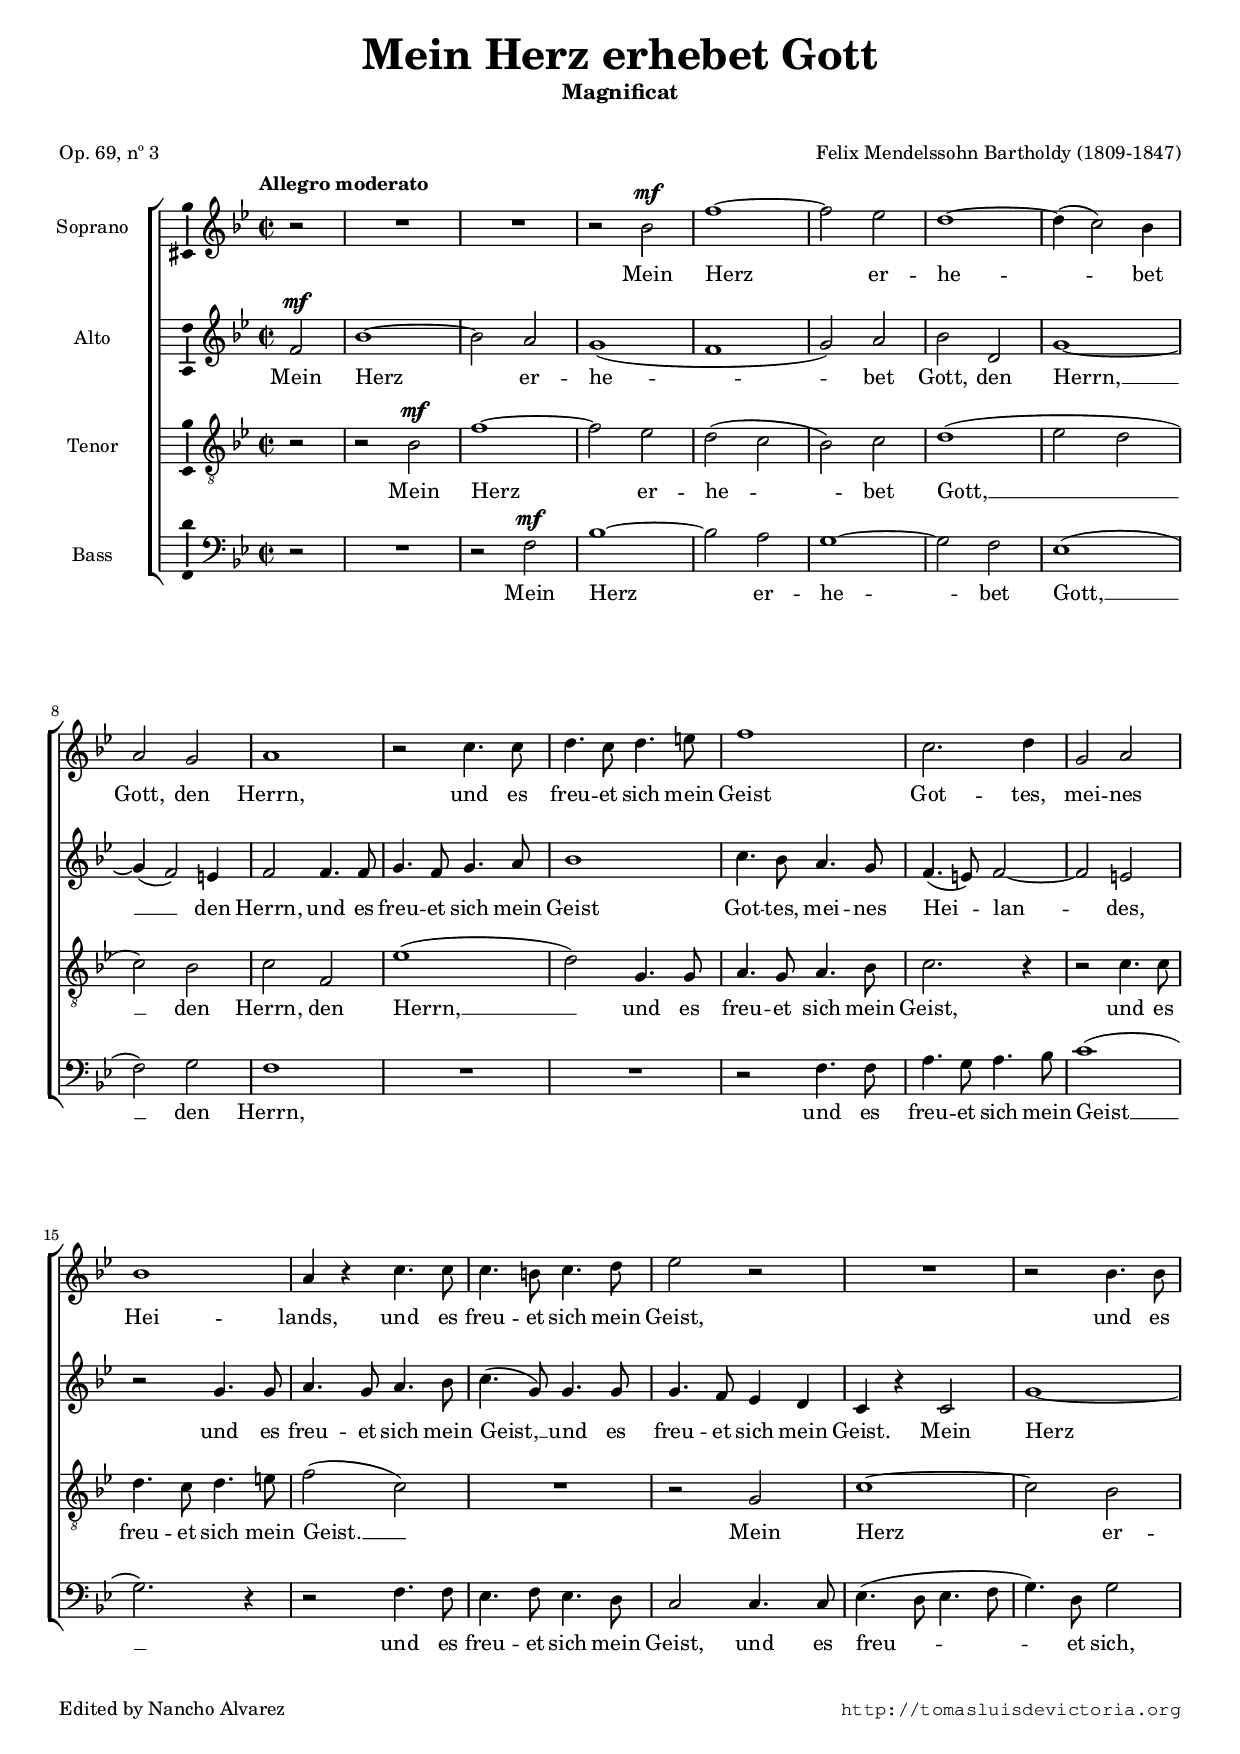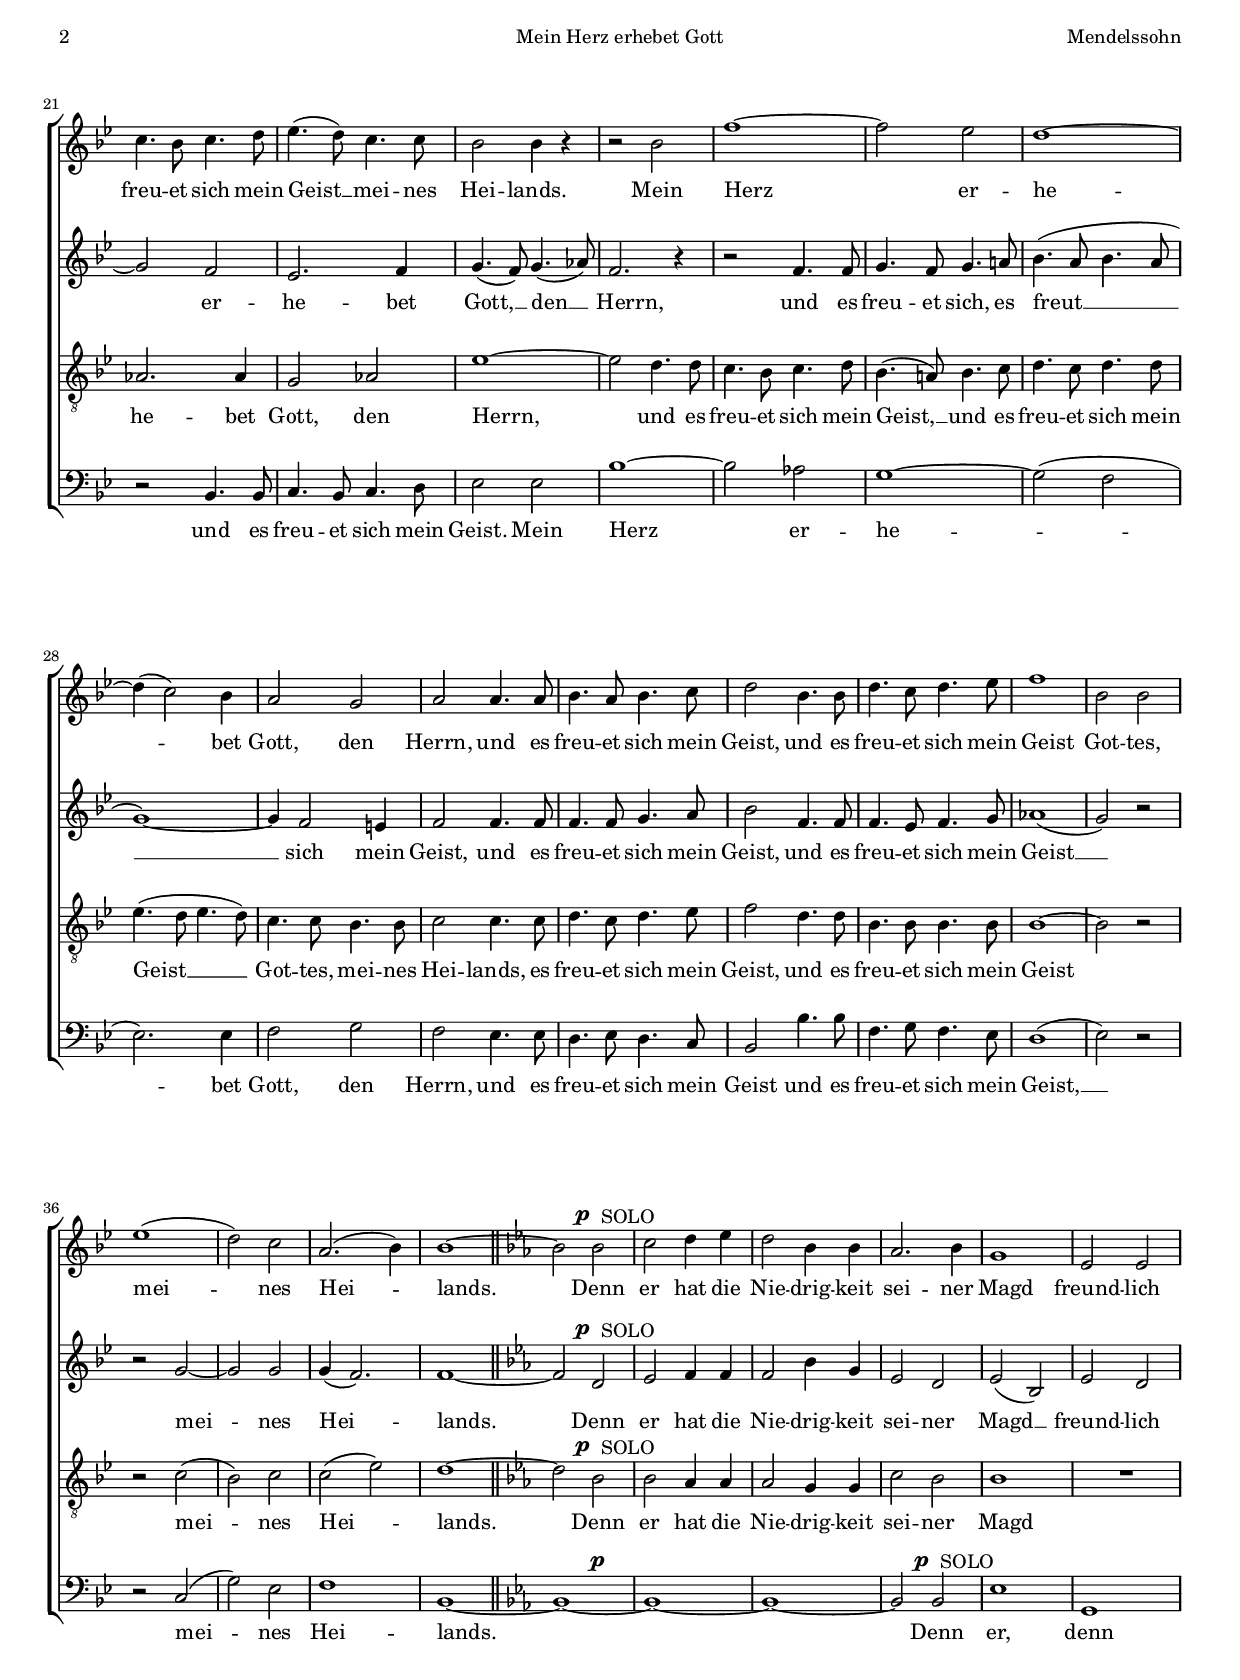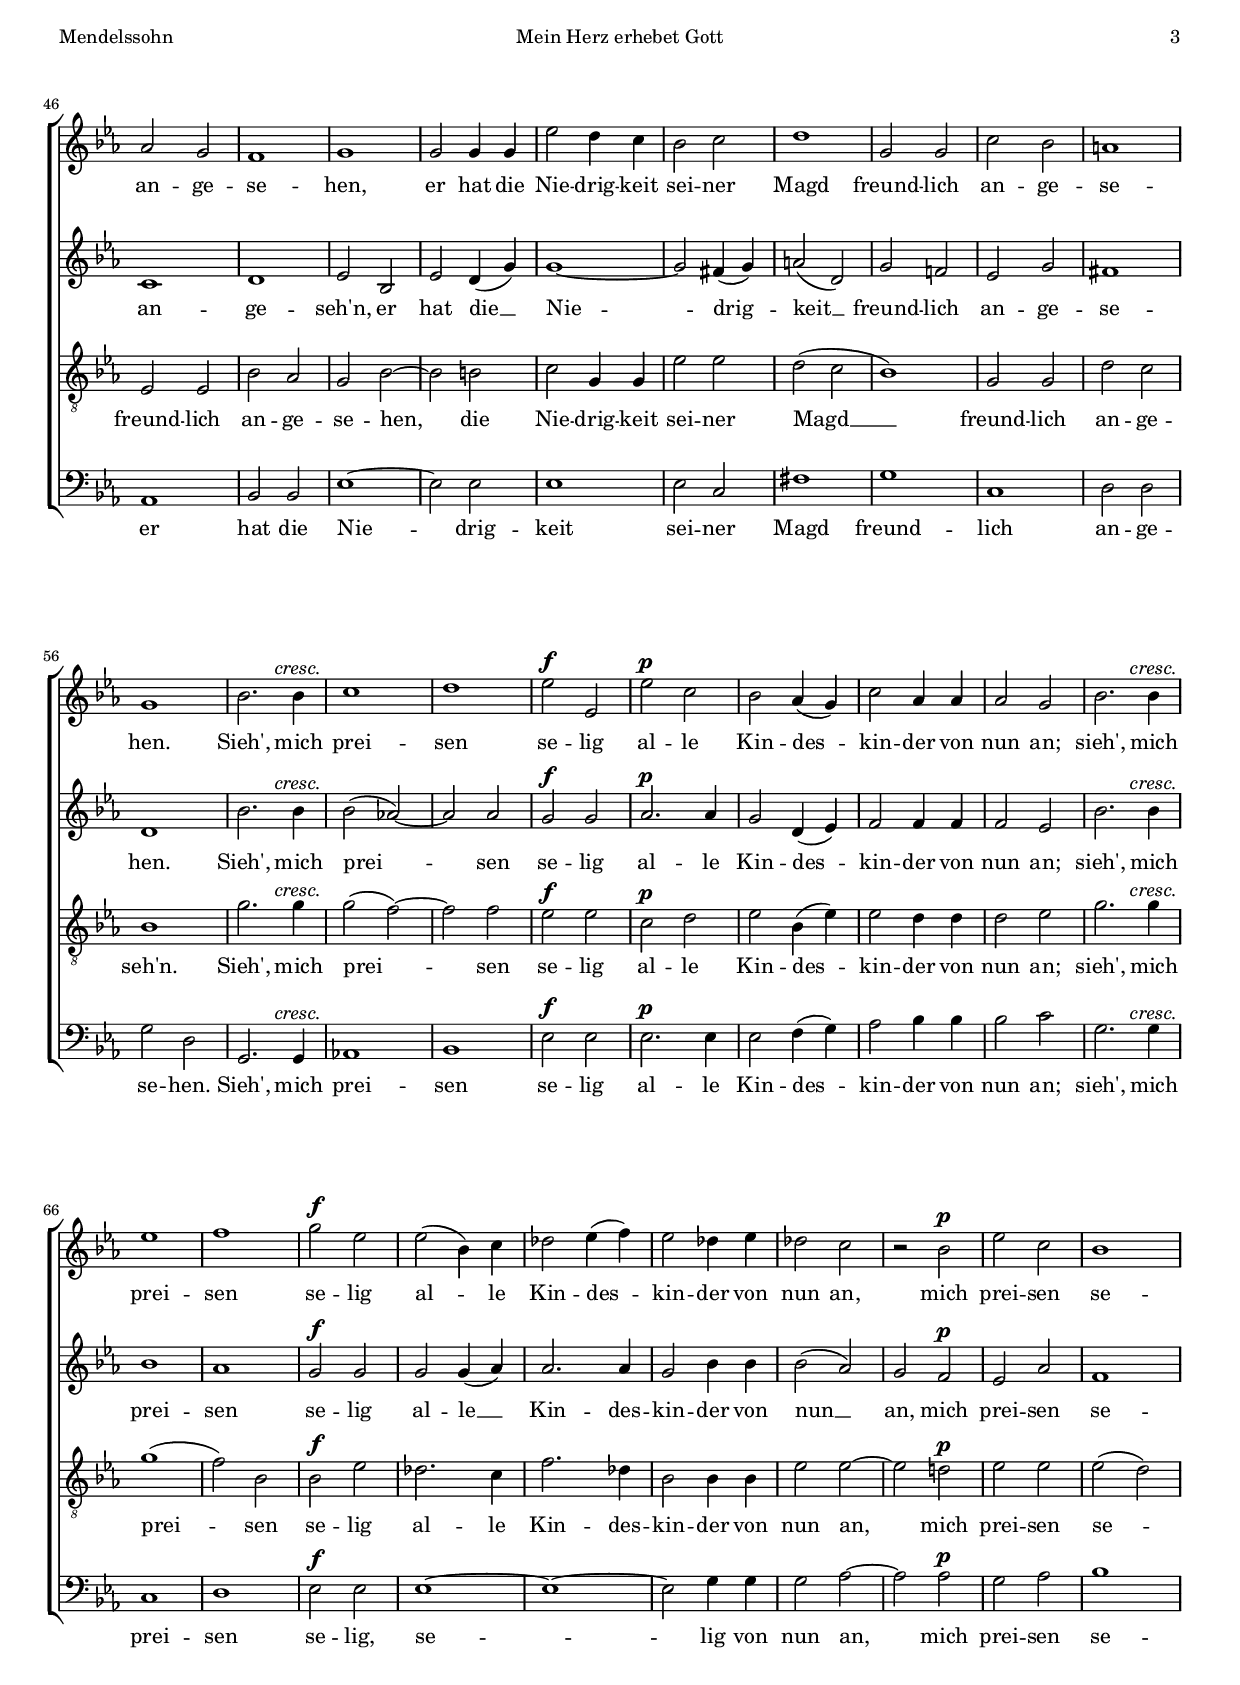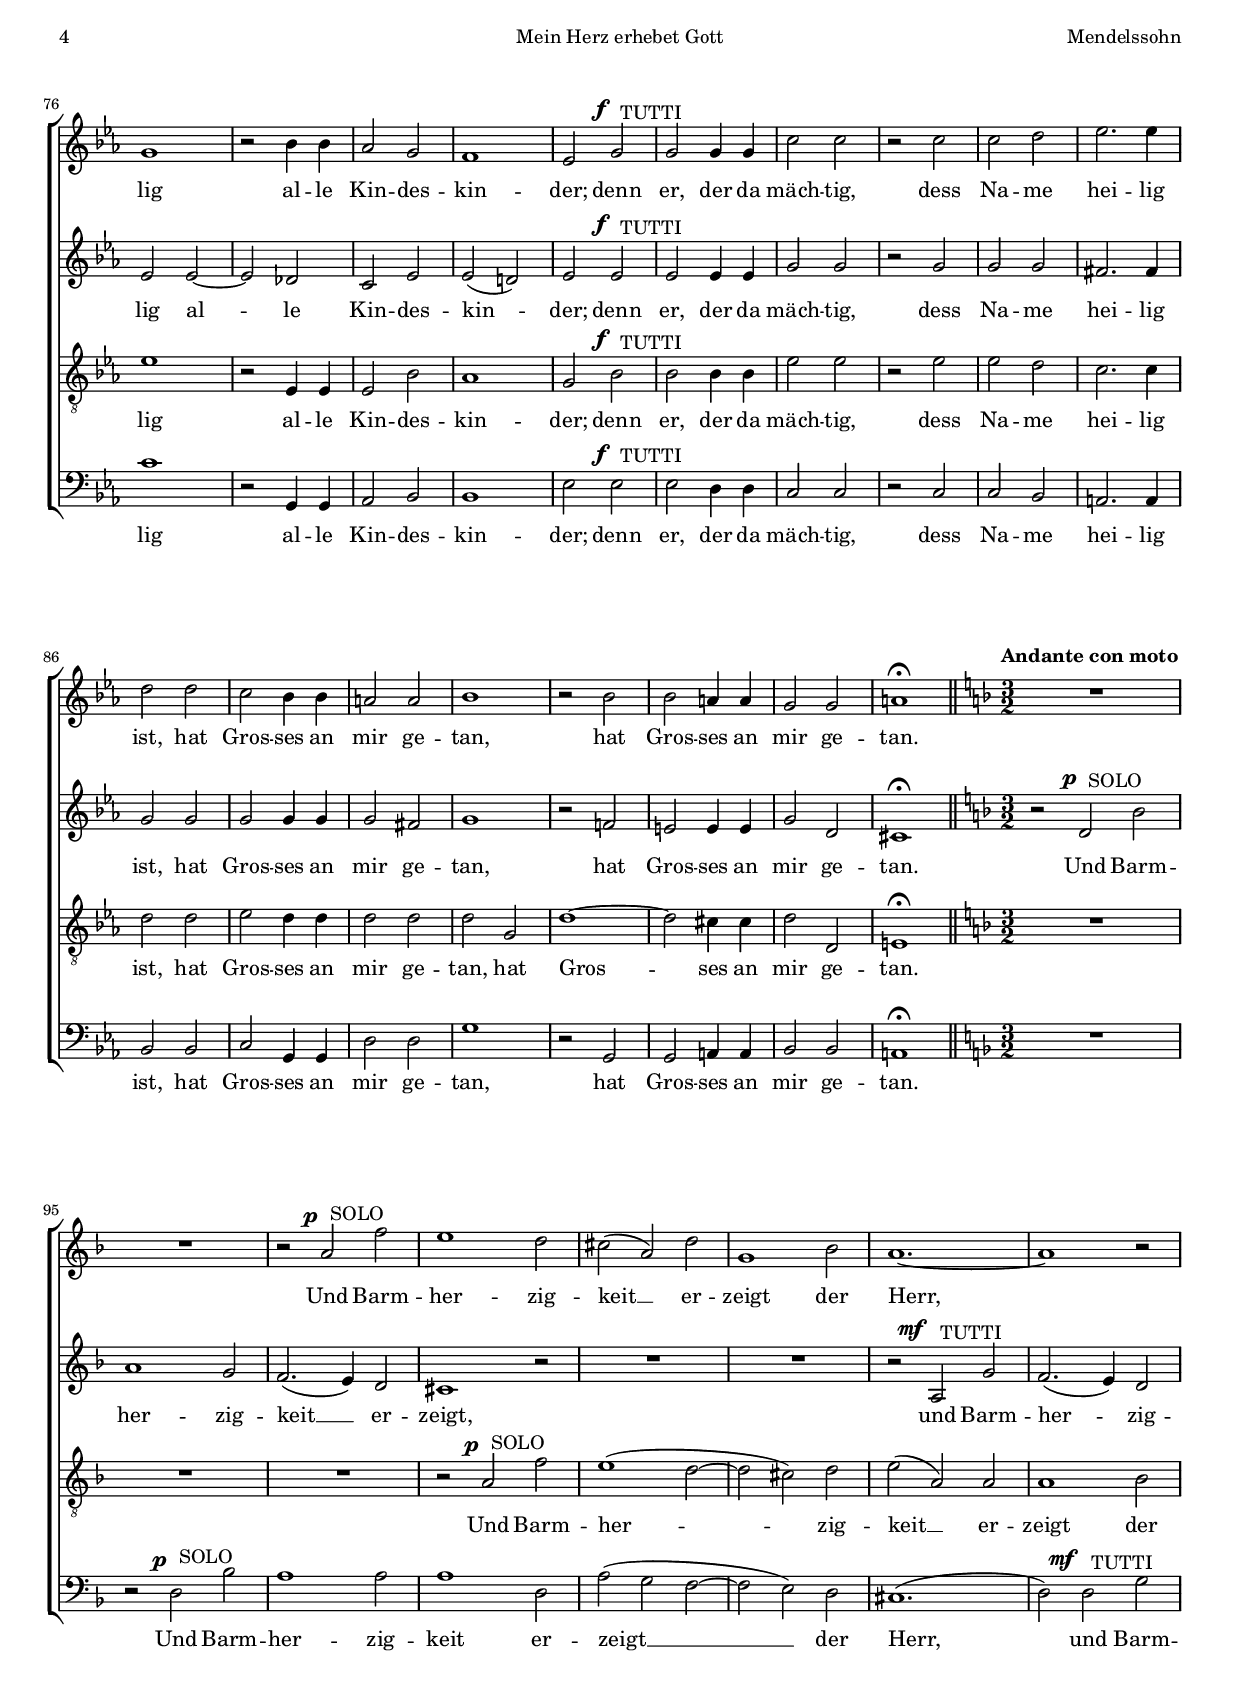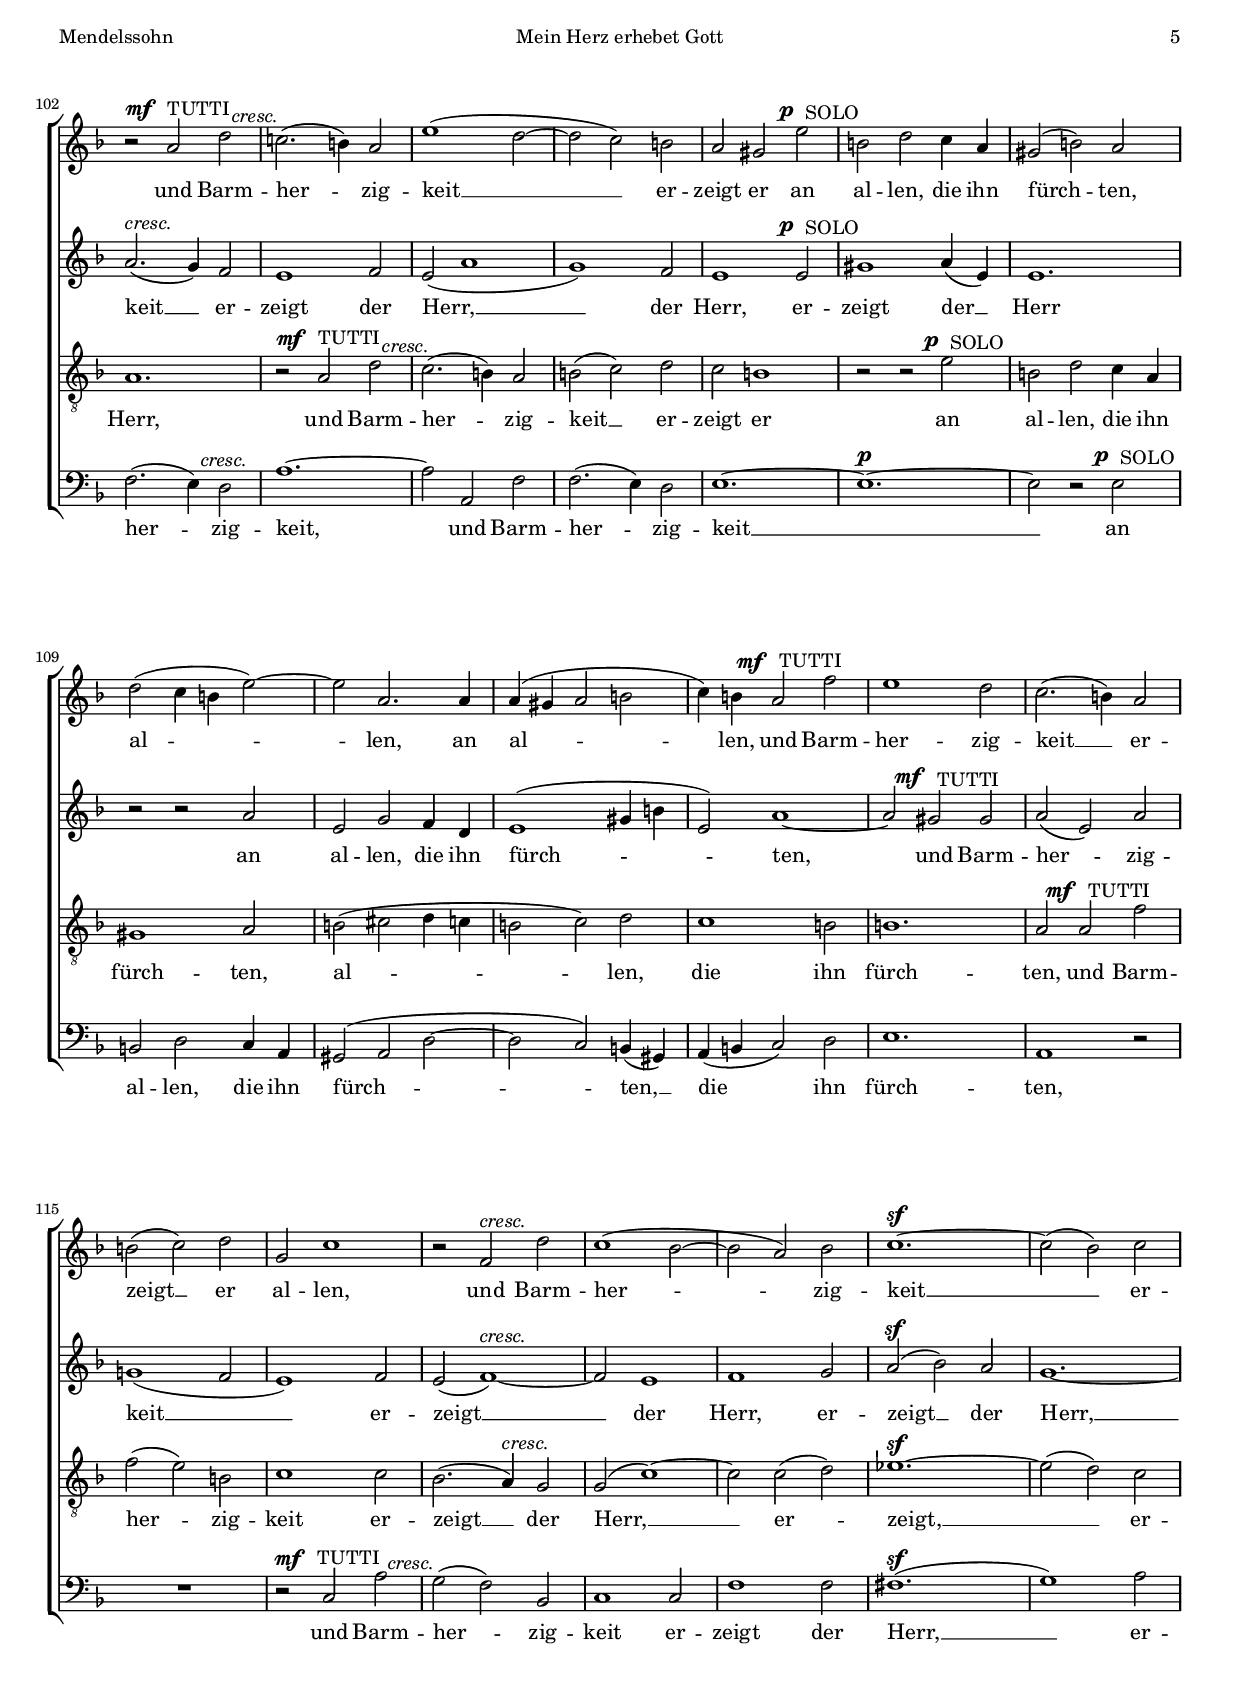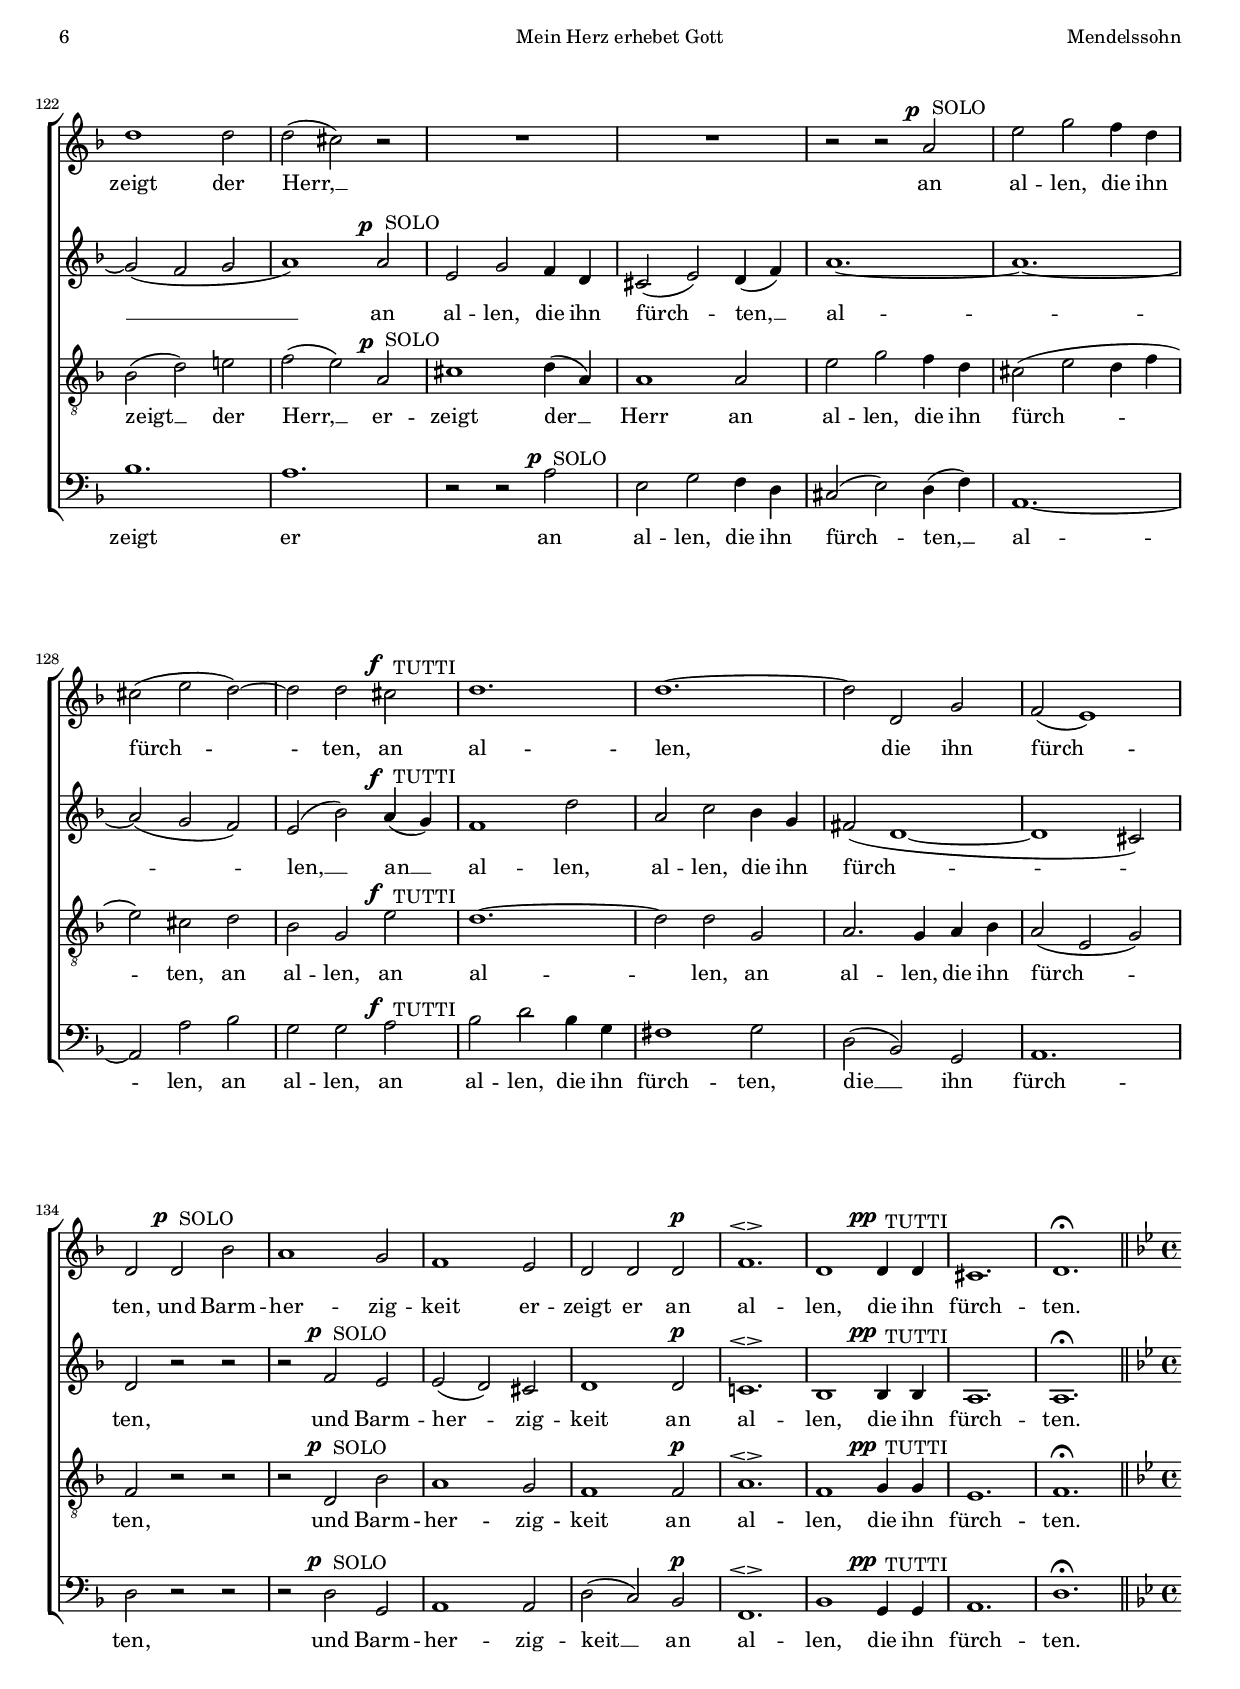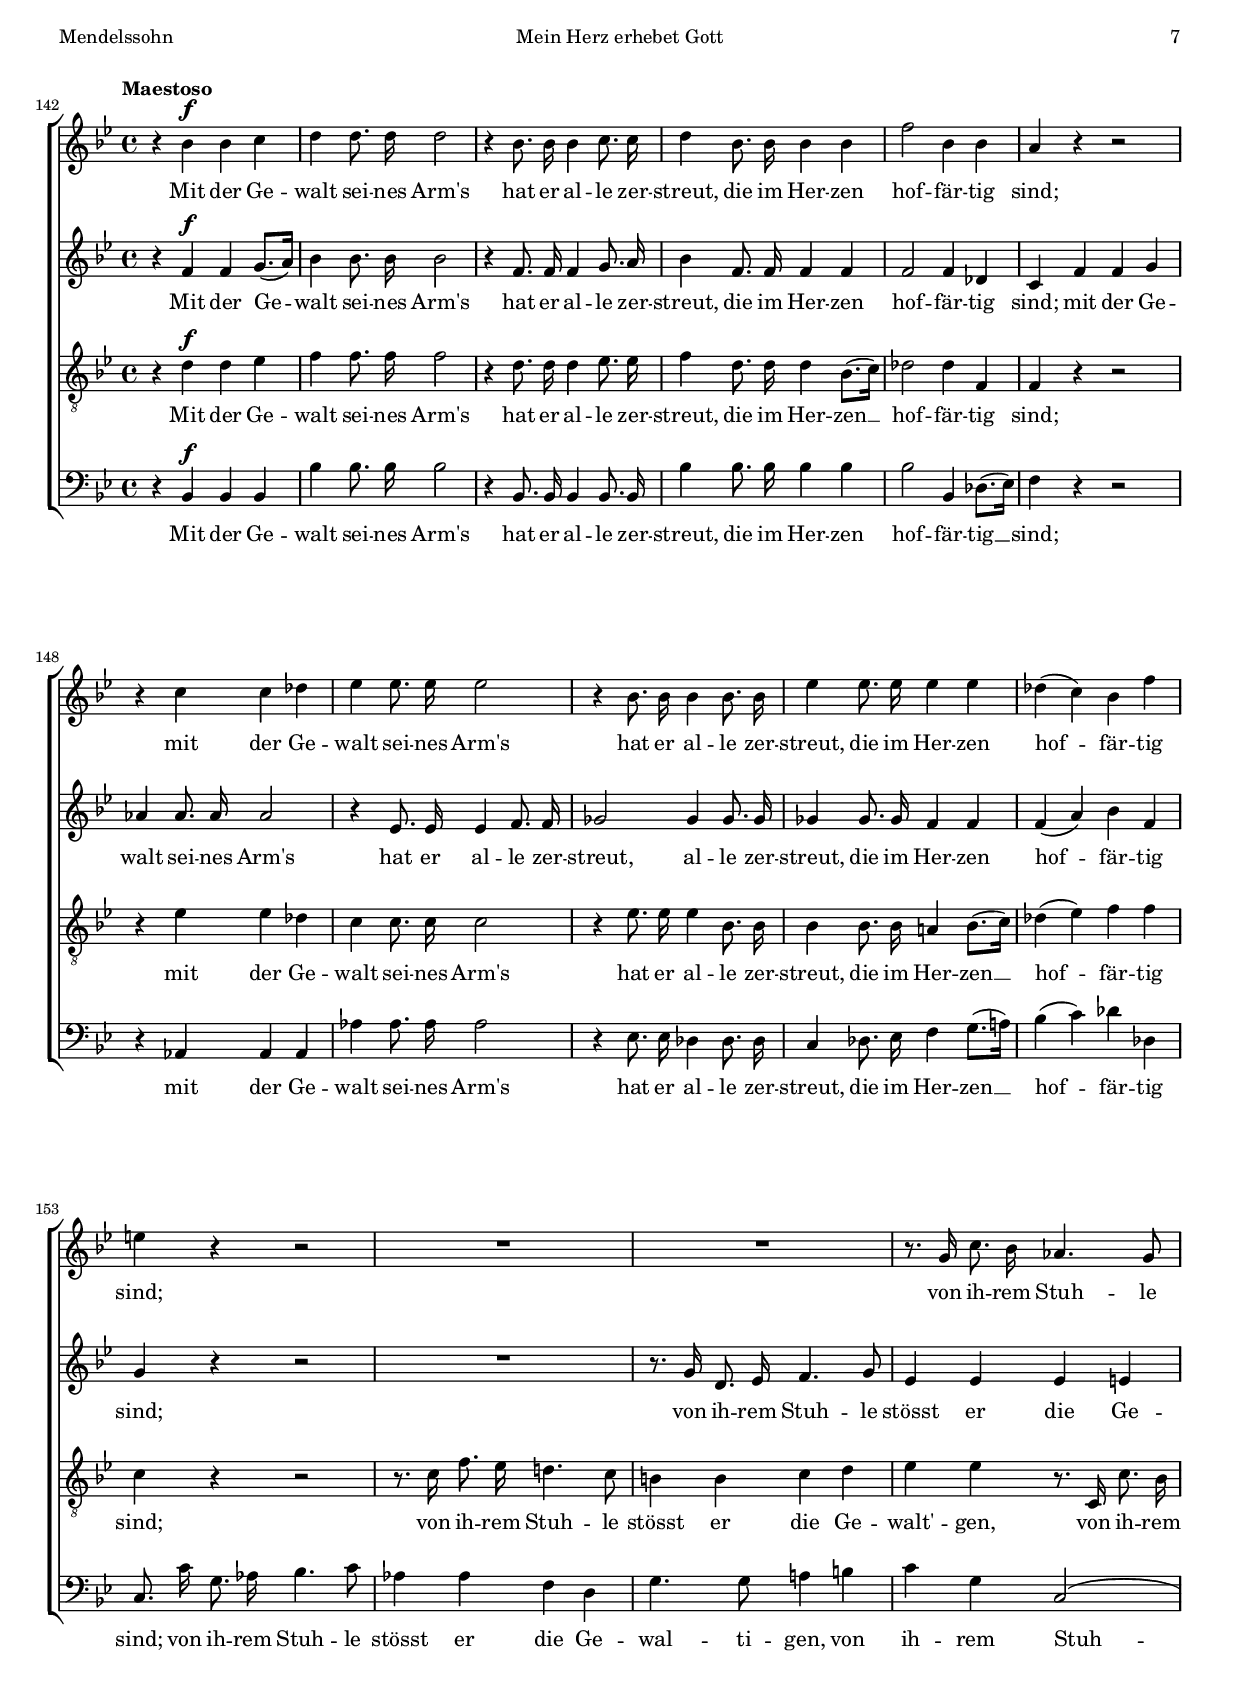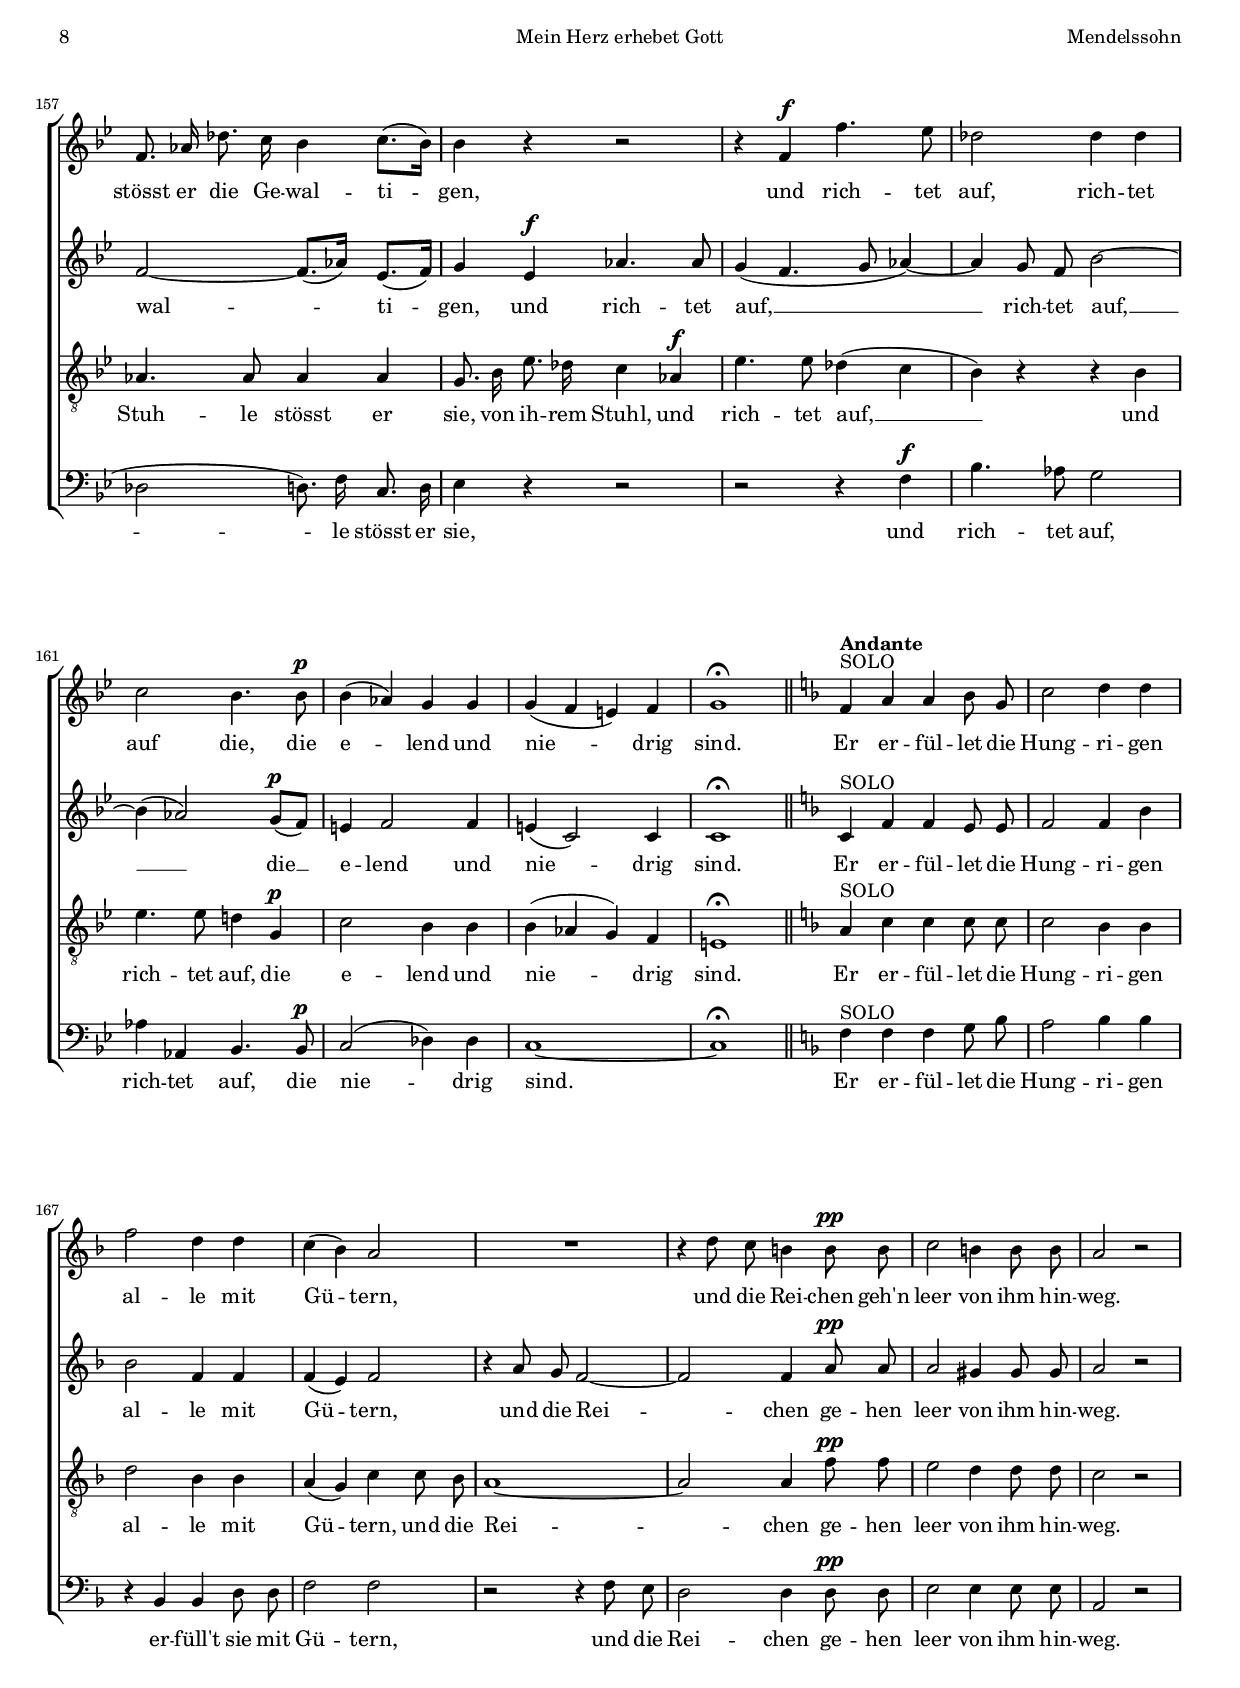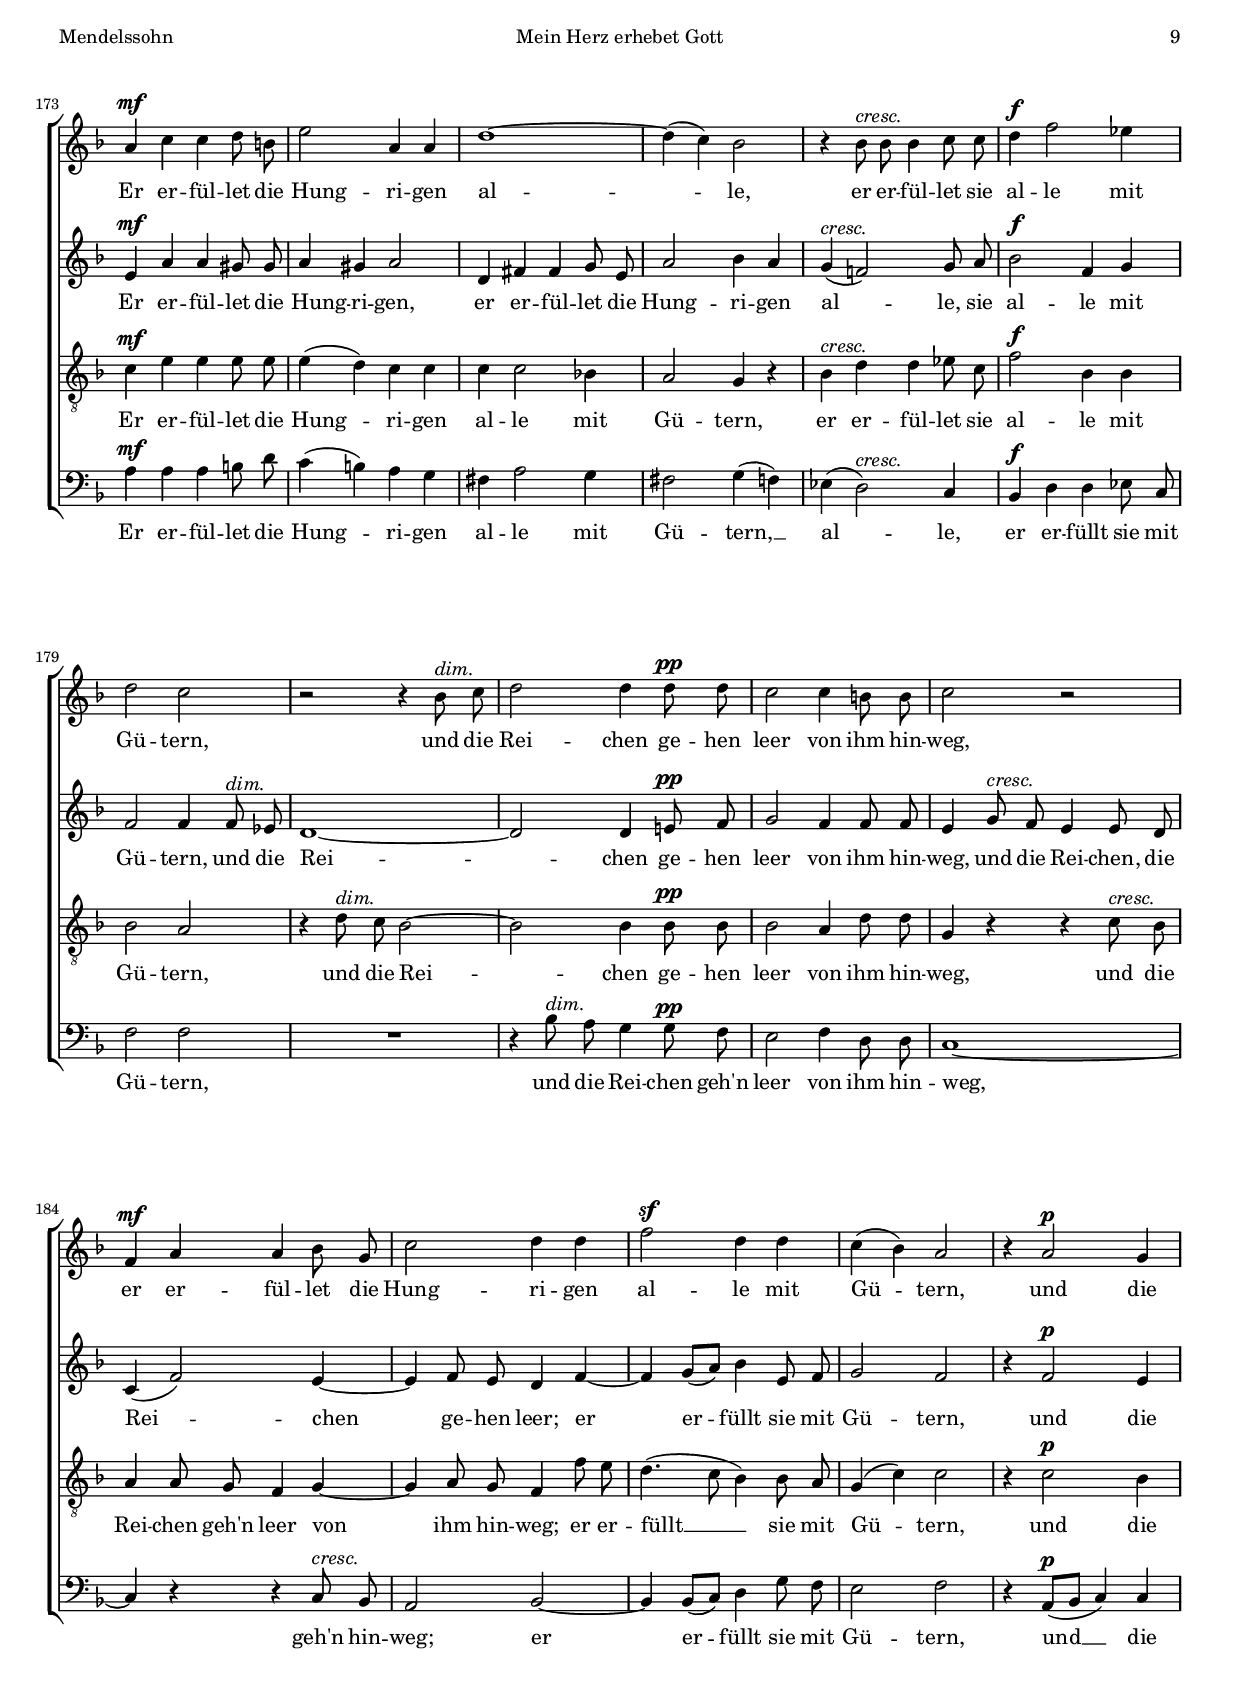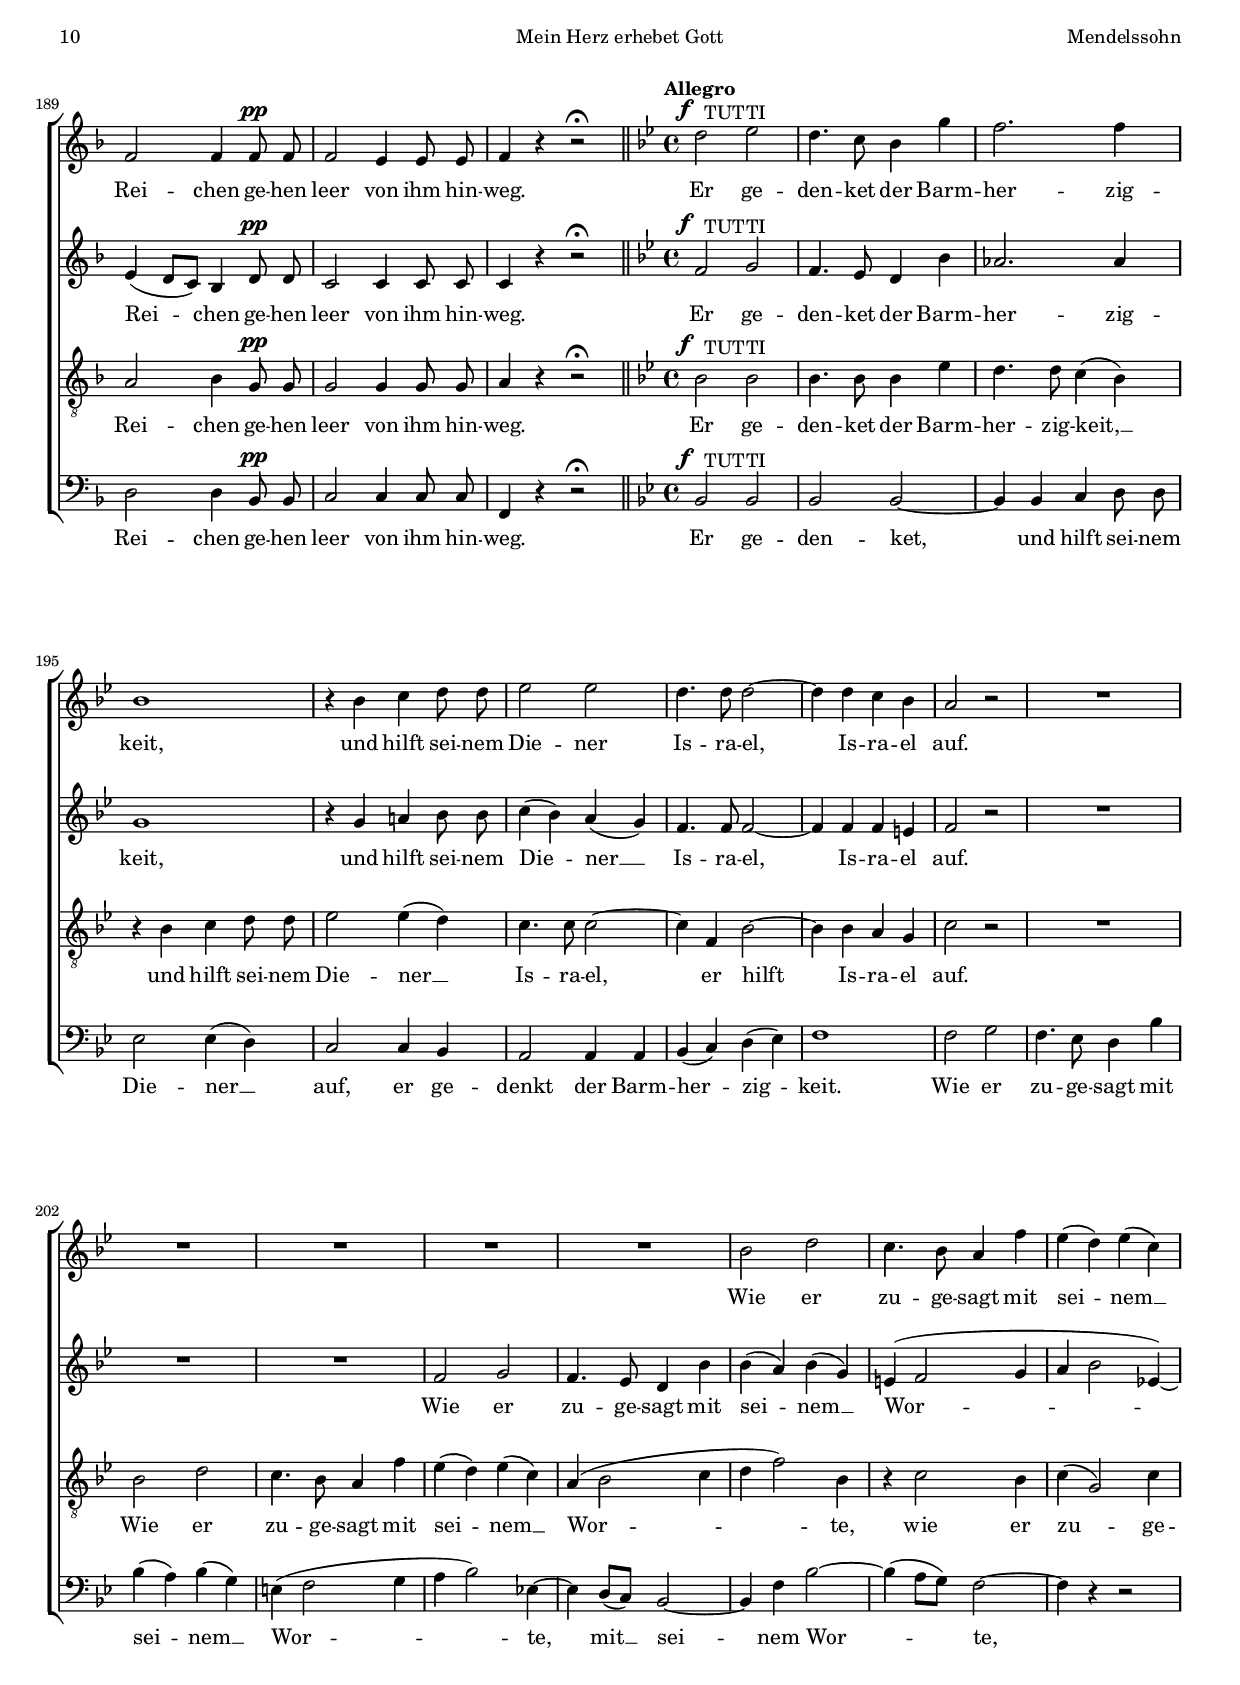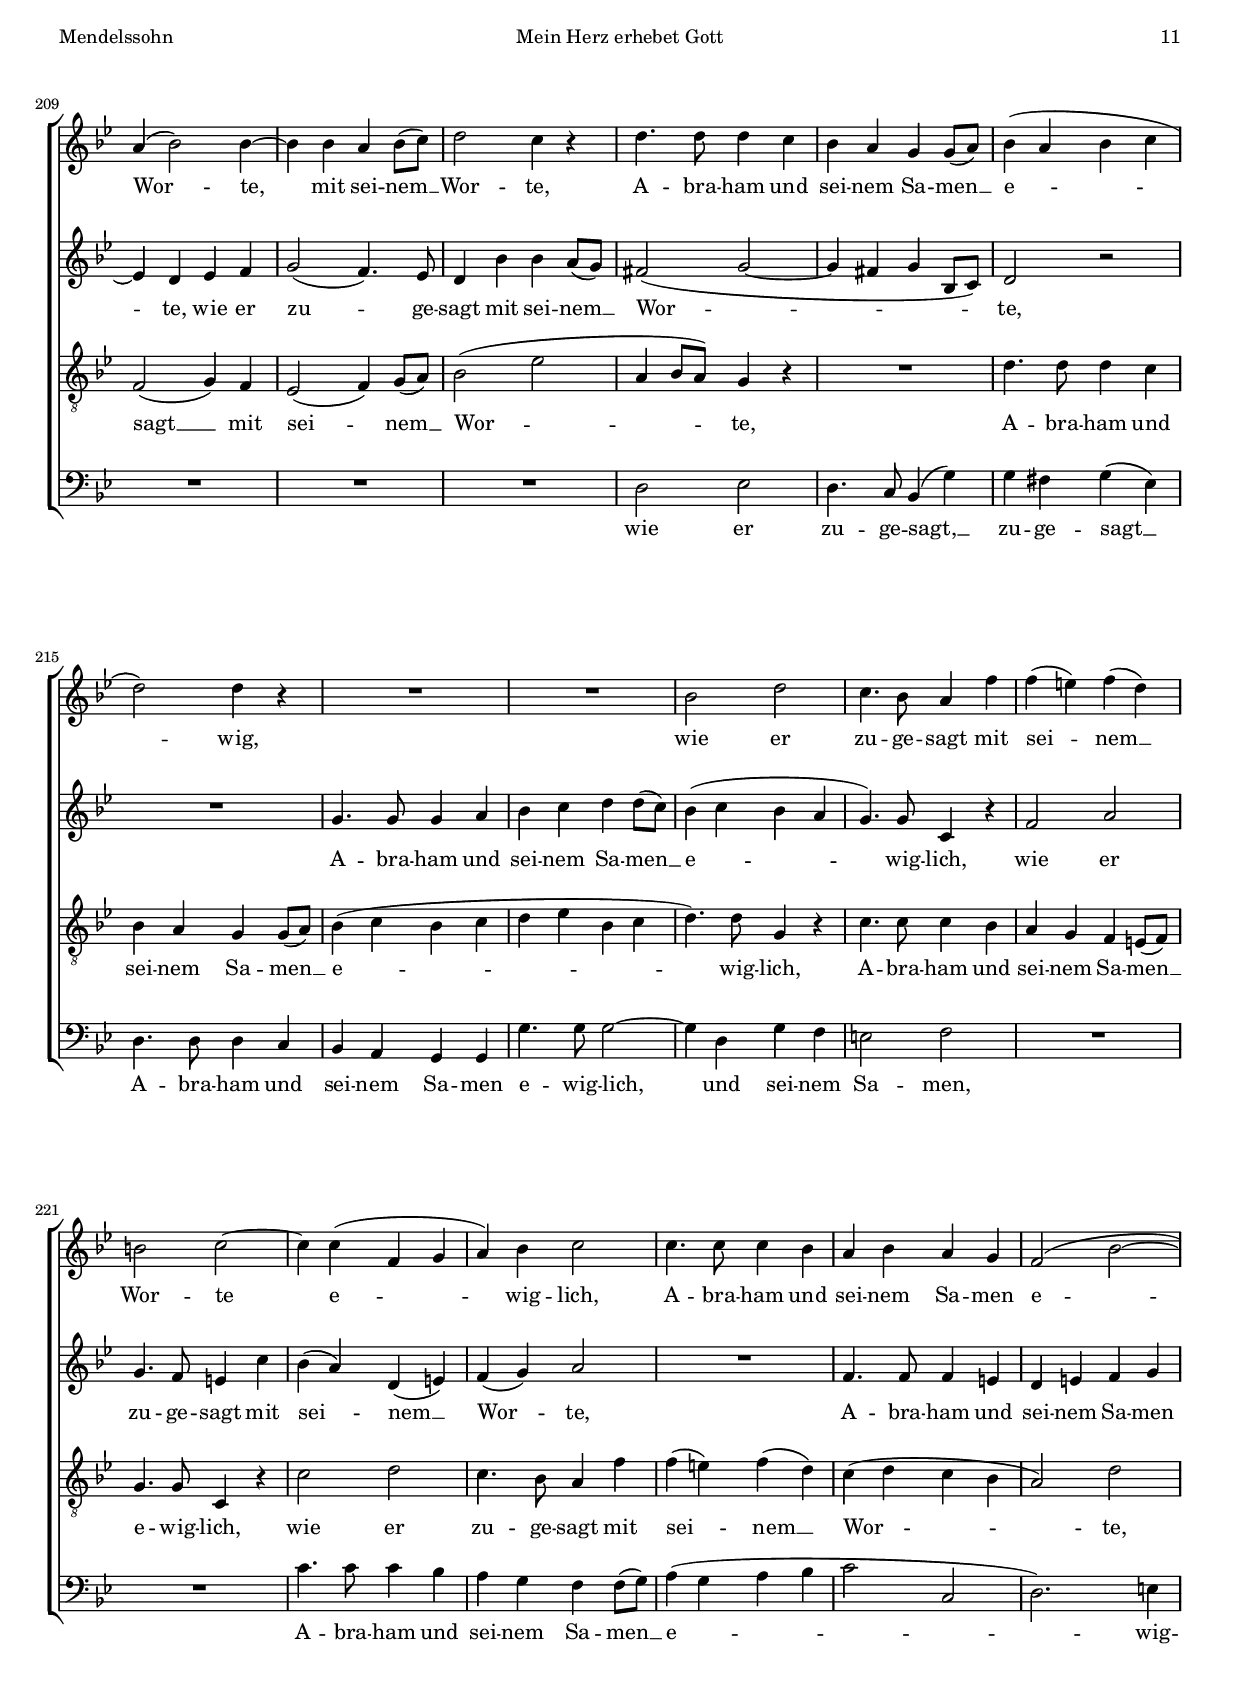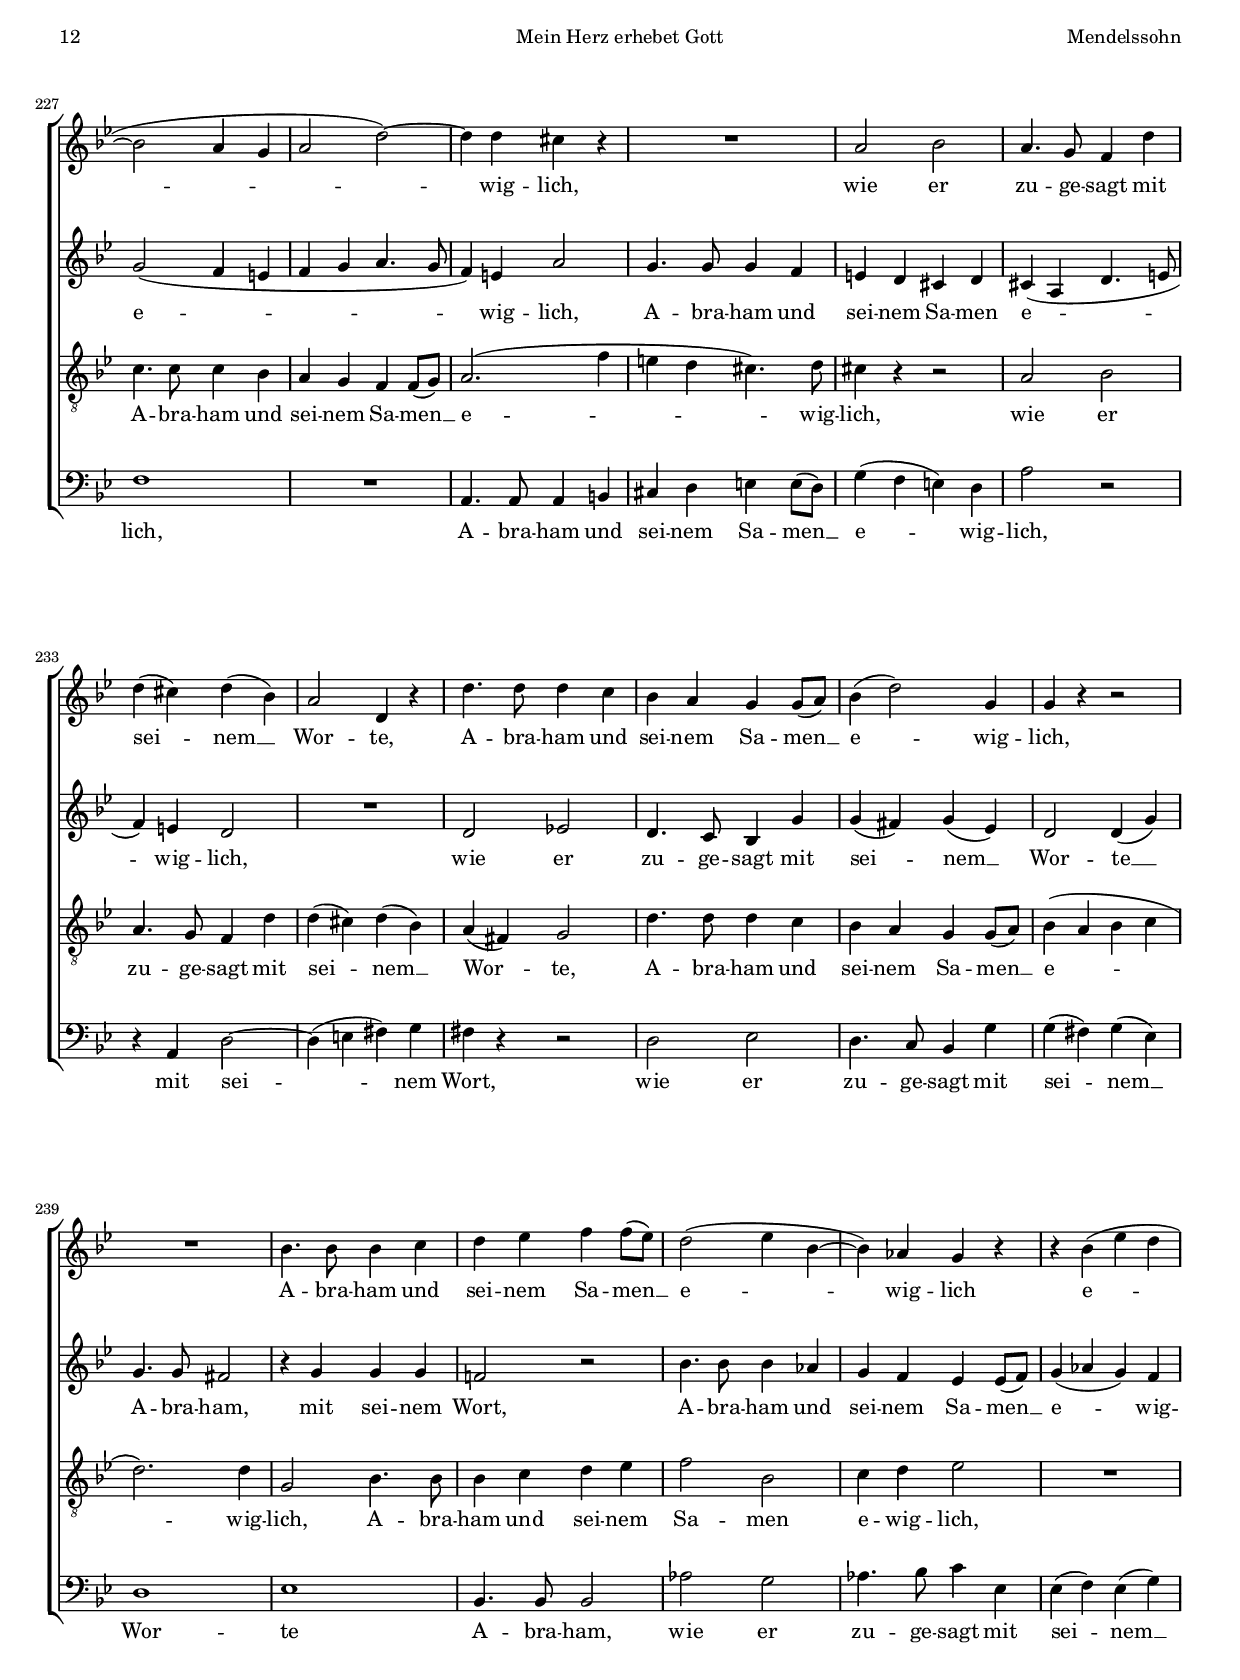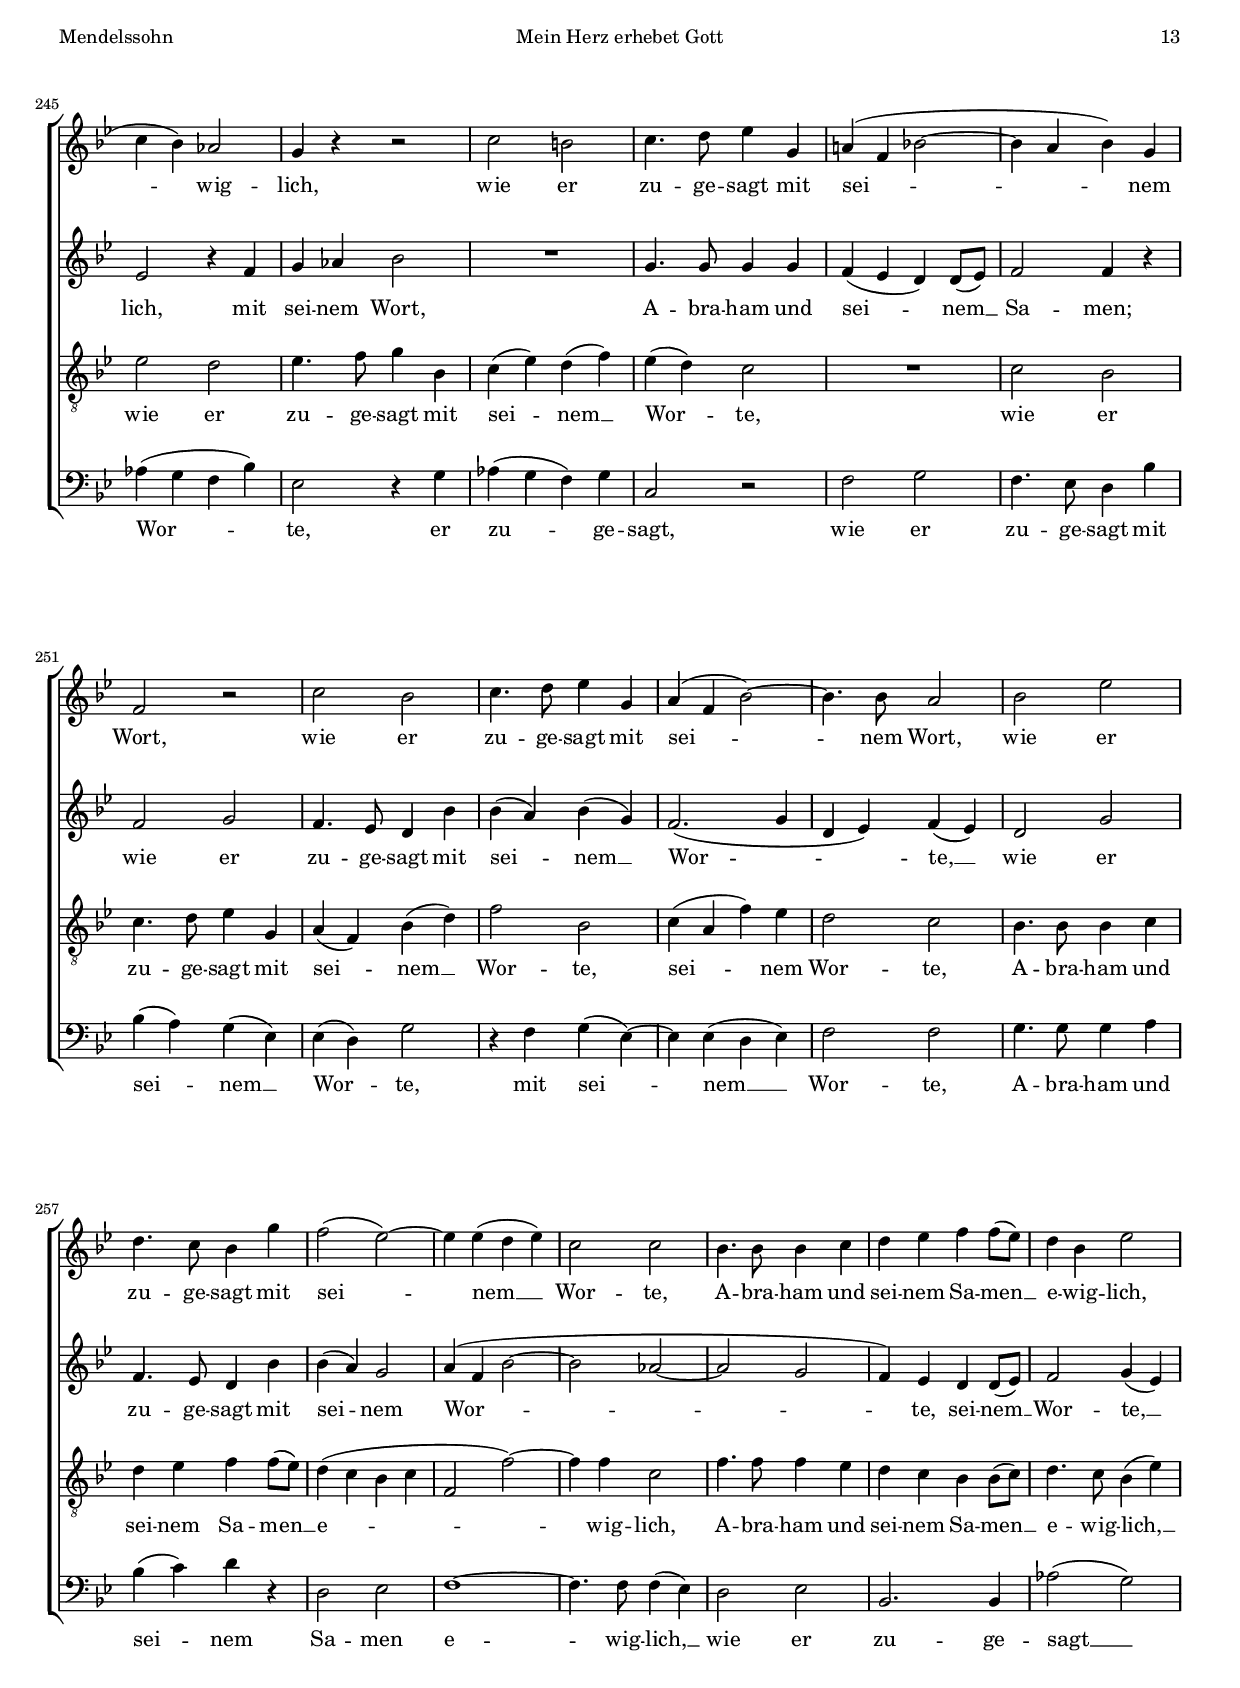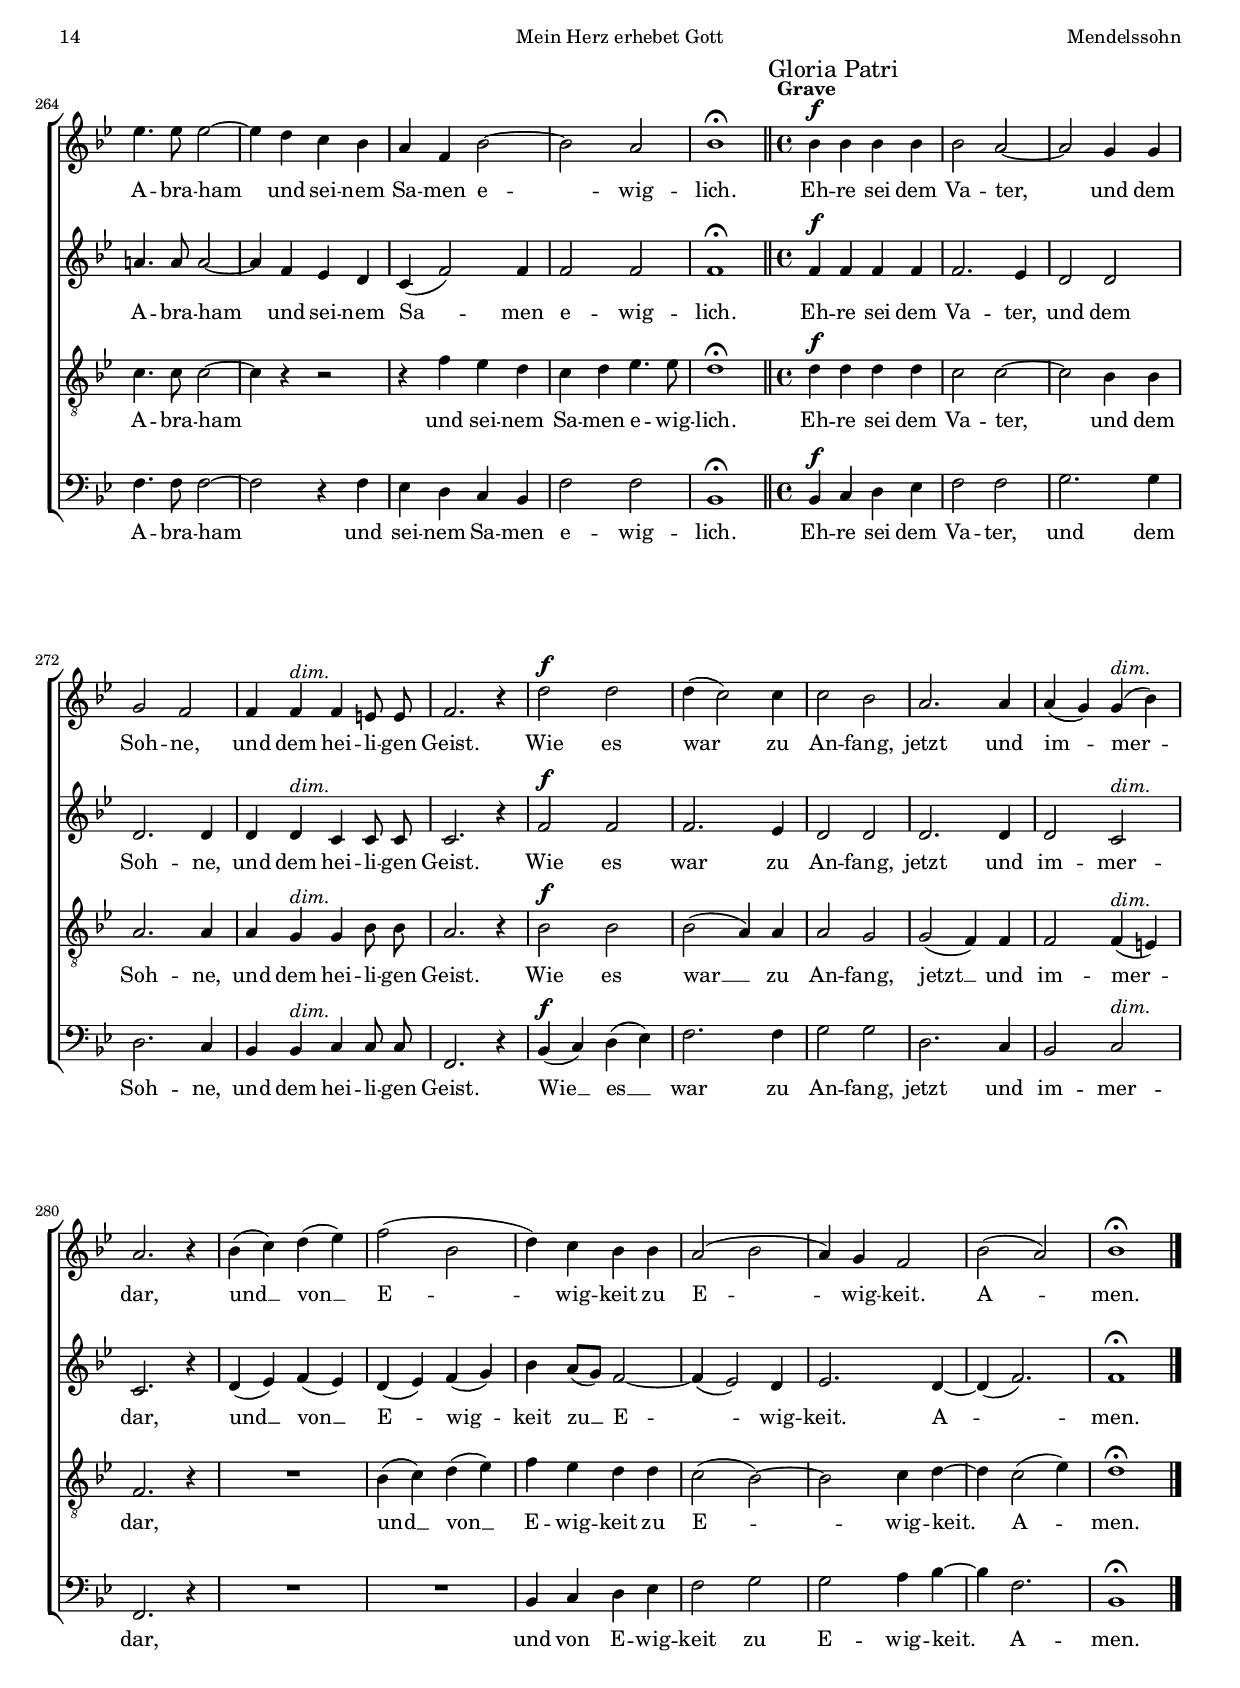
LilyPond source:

\version "2.18.0"

#(set-default-paper-size "a4")
#(set-global-staff-size 16.5)
#(ly:set-option 'point-and-click #f)
%mobile -s15.6 -i1.5 -ball

italicas=\override LyricText.font-shape = #'italic
rectas=\override LyricText.font-shape = #'upright
ss=\once \set suggestAccidentals = ##t
mtempo={\tempo 4 = 100}
mtempob={\tempo 4 = 50}
cresc=\markup{\italic "cresc."}
dim=\markup{\italic "dim."}
solo=\markup{"SOLO"}
tutti=\markup{"TUTTI"}

mt=#(define-music-function (parser location offset) (number?) ; move lyric text
      #{ \once \override LyricText.X-offset = -$offset #})

htitle="Mein Herz erhebet Gott" % , den Herrn
hcomposer="Mendelssohn"

\header {
	title=\markup{\fontsize #3 "Mein Herz erhebet Gott"}
	subtitle="Magnificat"
	subsubtitle=\markup{\null \vspace #1 }
	composer=\markup{"Felix Mendelssohn Bartholdy (1809-1847)"}
        pdfauthor=\composer
	% copiado de Leipzig: Breitkopf & Härtel, 1877
	poet=\markup{"Op. 69, nº 3"} % Drei Motetten
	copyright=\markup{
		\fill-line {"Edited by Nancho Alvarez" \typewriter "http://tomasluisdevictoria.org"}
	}
%	tagline=""
}

global={\key bes \major 
        \override Score.MetronomeMark.padding = #2
        \tempo \markup{"Allegro moderato"} 4=156
        \time 2/2 \partial 2 \skip 2
        \skip 1*39 \bar "||"
        %tablet \break
        \key ees \major
        \skip 1*40 % original: \bar "||"
        \skip 1*14 \bar "||"
        \key f \major \time 3/2
        \tempo \markup{"Andante con moto"}
        \skip 1*3/2*48 \bar "||"
        \key bes \major \time 4/4
        \break
        \tempo \markup{"Maestoso"} 4=104
        \skip 1*23 \bar "||"
        \key f \major
        \tempo \markup{"Andante"} 4 = 88
        \skip 1*27 \bar "||"
        \key bes \major
        %tablet \break
        \tempo \markup{"Allegro"} 4=146
        \time 4/4 % lo repite el editor original
        \skip 1*77 \bar "||" % barra final
        \time 4/4
        %tablet \break
        \tempo "Grave" 4=94
        \override Score.RehearsalMark.self-alignment-X=#left
        \mark \markup{"Gloria Patri"}
        \skip 1*19
        \bar "|."
}


cantus=\relative c''{
	\dynamicUp
	r2
	R1*2
	r2 bes^\mf
	f'1 ~
	f2 ees
	d1 ~
	d4( c2) bes4
	a2 g
	a1
	r2 c4. c8 d4. c8 d4. e8
	f1
	c2. d4
	g,2 a
	bes1
	a4 r c4. c8
	c4. b8 c4. d8
	ees2 r
	R1
	r2 bes4. bes8
	c4. bes8 c4. d8
	ees4.( d8) c4. c8
	bes2 bes4 r
	r2 bes
	f'1 ~
	f2 ees 
	d1 ~
	d4( c2) bes4
	a2 g
	a2 a4. a8
	bes4. a8 bes4. c8
	d2 bes4. bes8
	d4. c8 d4. ees8
	f1
	bes,2 bes
	ees1(
	d2) c
	a2.( bes4)
	bes1 ~
	bes2
	\once \override DynamicText.X-offset = #-1.8
	\once \override TextScript.X-offset = #1
	\once \override TextScript.padding = #.8
	 bes^\p^\solo
	c2 d4 ees
	d2 bes4 bes
	aes2. bes4 % cortesia aes ?
	g1
	ees2 ees
	aes2 g
	f1
	g
	g2 g4 g
	ees'2 d4 c
	bes2 c
	d1
	g,2 g
	c bes
	a1
	g
	<<{bes2. bes4} {s2 s^\cresc}>>
	c1
	d
	ees2^\f ees,
	ees'2^\p c
	bes aes4( g)
	c2 aes4 aes
	aes2 g
	<<{bes2. bes4} {s2 s^\cresc}>>
	ees1
	f
	g2^\f ees
	ees2( bes4) c
	des2 ees4( f)
	ees2 des4 ees
	des2 c
	r2 bes^\p
	ees c
	bes1
	g
	r2 bes4 bes
	aes2 g
	f1
	ees2
	\once \override DynamicText.X-offset = #-1.9
	\once \override TextScript.X-offset = #1
	\once \override TextScript.padding = #.8	
	 g^\f^\tutti
	g2 g4 g
	c2 c 
	r2 c
	c d
	ees2. ees4
	d2 d
	c2 bes4 bes
	a2 a
	bes1
	r2 bes
	bes a4 a
	g2 g
	a1^\fermata
	R1*3/2*2
	r2\once \override DynamicText.X-offset = #-1.9
	\once \override TextScript.X-offset = #1
	\once \override TextScript.padding = #.8	
	 a^\p^\solo f'
	e1 d2
	cis2( a) d
	g,1 bes2
	a1. ~
	a1 r2
	r2
	\once \override DynamicText.X-offset = #-4.7
	\once \override TextScript.X-offset = #0
	\once \override TextScript.padding = #0
	 a^\mf^\tutti
	\once \override TextScript.X-offset = #1.5
	  d^\cresc
	c!2.( b4) a2
	e'1( d2 ~
	d2 c) b
	a gis
	\once \override DynamicText.X-offset = #-1.8
	\once \override TextScript.X-offset = #1
	\once \override TextScript.padding = #.8	
	 e'^\p^\solo
	b2 d c4 a
	gis2( b) a
	d2( c4 b e2) ~
	e2 a,2. a4 
	a4( gis a2 b
	c4) b
	\once \override DynamicText.X-offset = #-4
	\once \override TextScript.X-offset = #0.8
	\once \override TextScript.padding = #.8	
	 a2^\mf^\tutti f'
	e1 d2
	c2.( b4) a2
	b( c) d
	g, c1
	r2 f,^\cresc d'
	c1( bes2 ~
	bes a) bes
	c1.^\sf ~
	c2( bes) c
	d1 d2
	d2( cis) r
	R1*3/2*2
	r2 r
	\once \override DynamicText.X-offset = #-1.9
	\once \override TextScript.X-offset = #1
	\once \override TextScript.padding = #.8	
	 a^\p^\solo
	e' g f4 d
	cis2( e d) ~
	d d
	\once \override DynamicText.X-offset = #-1.9
	\once \override TextScript.X-offset = #1
	\once \override TextScript.padding = #.8	
	 cis^\f^\tutti
	d1.
	d ~
	d2 d, g
	f2( e1)
	d2
	\once \override DynamicText.X-offset = #-1.8
	\once \override TextScript.X-offset = #1
	\once \override TextScript.padding = #.8	
	 d^\p^\solo bes'
	a1 g2
	f1 e2
	d2 d d^\p
	f1.^\espressivo
	d1
	\once \override DynamicText.X-offset = #-3
	\once \override TextScript.X-offset = #1
	\once \override TextScript.padding = #.5
	 d4^\pp^\tutti d
	cis1. 
	d^\fermata
	r4 bes'^\f bes c
	d4 d8. d16 d2
	r4 bes8. bes16 bes4 c8. c16
	d4 bes8. bes16 bes4 bes
	f'2 bes,4 bes
	a4 r r2
	r4 c c des
	ees4 ees8. ees16 ees2
	r4 bes8. bes16 bes4 bes8. bes16
	ees4 ees8. ees16 ees4 ees
	des( c) bes f'
	e4 r r2
	R1*2
	r8. g,16 c8. bes16 aes4. g8
	f8. aes16 des8. c16 bes4 c8.[( bes16)]
	bes4 r r2
	r4 f^\f f'4. ees8
	des2 des4 des
	c2 bes4. bes8^\p
	bes4( aes) g4 g
	g( f e) f
	g1^\fermata
	f4^\solo a4 a bes8 g
	c2 d4 d
	f2 d4 d
	c4( bes) a2
	R1
	r4 d8 c b4 b8^\pp b
	c2 b4 b8 b
	a2 r
	a4^\mf c c d8 b
	e2 a,4 a
	d1 ~
	d4( c) bes2
	r4 bes8^\cresc bes bes4 c8 c
	d4^\f f2 ees4
	d2 c
	r2 r4 bes8^\dim c
	d2 d4 d8^\pp d
	c2 c4 b8 b
	c2 r
	f,4^\mf a a bes8 g
	c2 d4 d
	f2^\sf d4 d
	c4( bes) a2
	r4 a2^\p g4
	f2 f4 f8^\pp f
	f2 e4 e8 e
	f4 r r2^\fermata
	\once \override DynamicText.X-offset = #-1.9
	\once \override TextScript.X-offset = #1
	\once \override TextScript.padding = #.8	
	d'2^\f^\tutti ees
	d4. c8 bes4 g'
	f2. f4
	bes,1
	r4 bes c4 d8 d
	ees2 ees
	d4. d8 d2 ~
	d4 d c bes
	a2 r
	R1*5
	bes2 d
	c4. bes8 a4 f'
	ees( d) ees( c) % Peters: errata ees( d) ees( d)
	a4( bes2) bes4 ~
	bes bes a bes8[( c])
	d2 c4 r
	d4. d8 d4 c
	bes4 a g g8[( a])
	bes4( a bes c
	d2) d4 r
	R1*2
	bes2 d
	c4. bes8 a4 f'
	f4( e) f( d)
	b2 c ~
	c4 c( f, g
	a) bes c2
	c4. c8 c4 bes
	a bes a g
	f2( bes ~
	bes a4 g 
	a2 d) ~
	d 4 d cis r
	R1
	a2 bes
	a4. g8 f4 d'
	d4( cis) d( bes)
	a2 d,4 r
	d'4. d8 d4 c
	bes4 a g g8[( a])
	bes4( d2) g,4
	g4 r r2
	R1
	bes4. bes8 bes4 c
	d4 ees f4 f8[( ees])
	d2( ees4 bes ~
	bes) aes g r
	r4 bes( ees d
	c bes) aes2
	g4 r r2
	c2 b
	c4. d8 ees4 g,
	a!4( f bes!2 ~
	bes4 a bes) g4
	f2 r
	c'2 bes
	c4. d8 ees4 g,
	a4( f bes2) ~
	bes4. bes8 a2
	bes ees
	d4. c8 bes4 g'
	f2( ees) ~
	ees4 ees( d ees)
	c2 c
	bes4. bes8 bes4 c
	d4 ees f f8[( ees)]
	d4 bes ees2
	ees4. ees8 ees2 ~
	ees4 d c bes
	a4 f bes2 ~
	bes a
	bes1^\fermata
	bes4^\f bes bes bes
	bes2 a ~
	a2 g4 g
	g2 f
	f4 f^\dim f e8 e
	f2. r4 
	d'2^\f d2 
	d4( c2) c4
	c2 bes
	a2. a4
	a4( g) g^\dim( bes)
	a2. r4
	bes( c) d( ees)
	f2( bes,
	d4) c bes bes
	a2( bes 
	a4) g f2
	bes2( a)
	bes1^\fermata
}

altus=\relative c'{
	\dynamicUp
	f2^\mf
	bes1 ~
	bes2 a
	g1(
	f
	g2) a
	bes d,
	g1 ~
	g4( f2) e4
	f2 f4. f8
	g4. f8 g4. a8
	bes1
	c4. bes8 a4. g8
	f4.( e8) f2 ~
	f e
	r2 g4. g8
	a4. g8 a4. bes8
	c4.( g8) g4. g8
	g4. f8 ees4 d
	c4 r c2
	g'1 ~
	g2 f
	ees2. f4
	g4.( f8) g4.( aes8)
	f2. r4
	r2 f4. f8
	g4. f8 g4. a!8
	bes4.( a8 bes4. a8
	g1) ~
	g4 f2 e4
	f2 f4. f8
	f4. f8 g4. a8
	bes2 f4. f8
	f4. ees8 f4. g8
	aes1(
	g2) r
	r2 g ~
	g g
	g4( f2.)
	f1 ~
	f2
	\once \override DynamicText.X-offset = #-1.8
	\once \override TextScript.X-offset = #1
	\once \override TextScript.padding = #.8
	 d^\p^\solo
	ees2 f4 f
	f2 bes4 g
	ees2 d
	ees( bes)
	ees2 d
	c1
	d
	ees2 bes
	ees2 d4( g)
	g1 ~
	g2 fis4( g)
	a2( d,)
	g2 f!2
	ees2 g
	fis1
	d
	<<{bes'2. bes4} {s2 s^\cresc}>>
	bes2( aes!) ~
	aes aes
	g2^\f g
	aes2.^\p aes4
	g2 d4( ees)
	f2 f4 f
	f2 ees
	<<{bes'2. bes4} {s2 s^\cresc}>>
	bes1
	aes
	g2^\f g
	g2 g4( aes)
	aes2. aes4
	g2 bes4 bes
	bes2( aes)
	g2 f^\p 
	ees aes
	f1
	ees2 ees ~
	ees des
	c2 ees 
	ees( d!)
	ees2
	\once \override DynamicText.X-offset = #-1.9
	\once \override TextScript.X-offset = #1
	\once \override TextScript.padding = #.8	
	 ees^\f^\tutti
	ees ees4 ees
	g2 g
	r2 g
	g g
	fis2. fis4
	g2 g
	g g4 g
	g2 fis
	g1
	r2 f!
	e2 e4 e
	g2 d
	cis1^\fermata
	r2\once \override DynamicText.X-offset = #-1.8
	\once \override TextScript.X-offset = #1
	\once \override TextScript.padding = #.8	
	 d^\p^\solo bes'
	a1 g2
	f2.( e4) d2
	cis1 r2
	R1*3/2*2
	r2
	\once \override DynamicText.X-offset = #-3.8
	\once \override TextScript.X-offset = #1
	\once \override TextScript.padding = #.8	
	 a^\mf^\tutti g'
	f2.( e4) d2
	a'2.(^\cresc g4) f2
	e1 f2
	e2( a1
	g1) f2
	e1
	\once \override DynamicText.X-offset = #-1.8
	\once \override TextScript.X-offset = #1
	\once \override TextScript.padding = #.8	
	 e2^\p^\solo
	gis1 a4( e)
	e1.
	r2 r a
	e2 g f4 d
	e1( gis4 b
	e,2) a1 ~
	a2
	\once \override DynamicText.X-offset = #-3.8
	\once \override TextScript.X-offset = #1
	\once \override TextScript.padding = #.8	
	 gis^\mf^\tutti gis
	a2( e) a
	g!1( f2
	e1) f2
	e2( f1^\cresc) ~
	f2 e1
	f g2
	a2^\sf( bes) a
	g1. ~
	g2( f g
	a1)
	\once \override DynamicText.X-offset = #-1.9
	\once \override TextScript.X-offset = #1
	\once \override TextScript.padding = #.8	
	 a2^\p^\solo
	e2 g f4 d
	cis2( e) d4( f)
	a1. ~
	a ~
	a2( g f)
	e2( bes')
	\once \override DynamicText.X-offset = #-1.9
	\once \override TextScript.X-offset = #1
	\once \override TextScript.padding = #.8	
	 a4^\f^\tutti( g)
	f1 d'2
	a2 c bes4 g
	fis2( d1 ~
	d1 cis2)
	d2 r r
	r2
	\once \override DynamicText.X-offset = #-1.8
	\once \override TextScript.X-offset = #1
	\once \override TextScript.padding = #.8	
	 f2^\p^\solo e
	e2( d) cis
	d1 d2^\p
	c!1.^\espressivo
	bes1
	\once \override DynamicText.X-offset = #-3
	\once \override TextScript.X-offset = #1
	\once \override TextScript.padding = #.5	
	 bes4^\pp^\tutti bes
	a1.
	a^\fermata
	r4 f'^\f f g8.[( a16])
	bes4 bes8. bes16 bes2
	r4 f8. f16 f4 g8. a16
	bes4 f8. f16 f4 f
	f2 f4 des
	c4 f f g
	aes4 aes8. aes16 aes2
	r4 ees8. ees16 ees4 f8. f16
	ges2 ges4 ges8. ges16
	ges4 ges8. ges16 f4 f
	f4( a) bes f
	g4 r r2
	R1
	r8. g16 d8. ees16 f4. g8
	ees4 ees ees e
	f2 ~ f8.[( aes16]) ees8.[( f16])
	g4 ees^\f aes4. aes8
	g4( f4. g8 aes4) ~
	aes4 g8 f bes2 ~
	bes4( aes2) g8^\p[( f])
	e4 f2 f4
	e4( c2) c4
	c1^\fermata
	c4^\solo f f e8 e
	f2 f4 bes
	bes2 f4 f
	f4( e) f2
	r4 a8 g f2 ~
	f2 f4 a8^\pp a
	a2 gis4 gis8 gis
	a2 r
	e4^\mf a a gis8 gis
	a4 gis a2
	d,4 fis fis g8 e
	a2 bes4 a
	g4^\cresc( f!2) g8 a
	bes2^\f f4 g
	f2 f4 f8^\dim ees
	d1 ~
	d2 d4 e!8^\pp f
	g2 f4 f8 f
	e4 g8^\cresc f e4 e8 d
	c4( f2) e4 ~
	e4 f8 e d4 f ~
	f4 g8[( a]) bes4 e,8 f
	g2 f
	r4 f2^\p e4
	e4( d8[ c]) bes4 d8^\pp d
	c2 c4 c8 c 
	c4 r r2^\fermata
	\once \override DynamicText.X-offset = #-1.9
	\once \override TextScript.X-offset = #1
	\once \override TextScript.padding = #.8	
	f2^\f^\tutti g
	f4. ees8 d4 bes'
	aes2. aes4
	g1
	r4 g a! bes8 bes
	c4( bes) a( g)
	f4. f8 f2 ~
	f4 f f e
	f2 r
	R1*3
	f2 g
	f4. ees8 d4 bes'
	bes4( a) bes( g)
	e4( f2 g4
	a4 bes2 ees,!4) ~
	ees4 d ees f
	g2( f4.) ees8
	d4 bes' bes a8[( g])
	fis2( g ~
	g4 fis g bes,8[ c])
	d2 r
	R1
	g4. g8 g4 a
	bes4 c d d8[( c])
	bes4( c bes a
	g4.) g8 c,4 r
	f2 a
	g4. f8 e4 c'
	bes4( a) d,4( e)
	f4( g) a2
	R1
	f4. f8 f4 e
	d e f g
	g2( f4 e
	f g a4. g8
	f4) e a2
	g4. g8 g4 f
	e d cis d
	cis4( a d4. e8
	f4) e d2
	R1
	d2 ees!
	d4. c8 bes4 g'
	g4( fis) g4( ees)
	d2 d4( g)
	g4. g8 fis2
	r4 g g g
	f!2 r
	bes4. bes8 bes4 aes4
	g4 f ees ees8[( f])
	g4( aes g) f
	ees2 r4 f
	g aes bes2
	R1
	g4. g8 g4 g
	f4( ees d) d8[( ees])
	f2 f4 r
	f2 g
	f4. ees8 d4 bes'
	bes4( a) bes( g)
	f2.( g4
	d ees) f( ees)
	d2 g
	f4. ees8 d4 bes'
	bes4( a) g2
	a4( f bes2 ~
	bes2 aes ~
	aes g 
	f4) ees4 d d8[( ees)]
	f2 g4( ees)
	a!4. a8 a2 ~
	a4 f ees d
	c4( f2) f4
	f2 f
	f1^\fermata
	f4^\f f f f
	f2. ees4
	d2 d
	d2. d4
	d4 d^\dim c c8 c
	c2. r4
	f2^\f f
	f2. ees4
	d2 d
	d2. d4
	d2 c^\dim
	c2. r4
	d4( ees) f( ees)
	d( ees) f( g)
	bes4 a8[( g]) f2 ~
	f4( ees2) d4
	ees2. d4 ~
	d4( f2.)
	f1^\fermata
}

tenor=\relative c'{
	\dynamicUp
	r2
	r bes^\mf
	f'1 ~
	f2 ees
	d2( c
	bes) c
	d1(
	ees2 d
	c) bes
	c2 f,
	ees'1(
	d2) g,4. g8
	a4. g8 a4. bes8
	c2. r4
	r2 c4. c8
	d4. c8 d4. e8
	f2( c)
	R1
	r2 g
	c1 ~
	c2 bes
	aes2. aes4
	g2 aes
	ees'1 ~
	ees2 d4. d8
	c4. bes8 c4. d8
	bes4.( a!8) bes4. c8
	d4. c8 d4. d8
	ees4.( d8 ees4. d8)
	c4. c8 bes4. bes8
	c2 c4. c8
	d4. c8 d4. ees8
	f2 d4. d8
	bes4. bes8 bes4. bes8
	bes1 ~
	bes2 r
	r2 c(
	bes) c 
	c( ees)
	d1 ~
	d2
	\once \override DynamicText.X-offset = #-1.8
	\once \override TextScript.X-offset = #1
	\once \override TextScript.padding = #.8	
	 bes^\p^\solo
	bes2 aes4 aes % cortesia aes ?
	aes2 g4 g
	c2 bes
	bes1
	R1
	ees,2 ees
	bes' aes
	g2 bes ~
	bes b
	c2 g4 g
	ees'2 ees
	d2( c
	bes1)
	g2 g
	d'2 c
	bes1
	<<{g'2. g4} {s2 s^\cresc}>>
	g2( f) ~
	f f
	ees2^\f ees
	c2^\p d
	ees2 bes4( ees)
	ees2 d4 d
	d2 ees
	<<{g2. g4} {s2 s^\cresc}>>
	g1(
	f2) bes,
	bes2^\f ees
	des2. c4
	f2. des4
	bes2 bes4 bes
	ees2 ees ~
	ees d!^\p
	ees2 ees
	ees2( d)
	ees1
	r2 ees,4 ees
	ees2 bes'
	aes1
	g2
	\once \override DynamicText.X-offset = #-1.9
	\once \override TextScript.X-offset = #1
	\once \override TextScript.padding = #.8	
	 bes^\f^\tutti
	bes2 bes4 bes
	ees2 ees
	r2 ees
	ees d
	c2. c4
	d2 d
	ees d4 d
	d2 d
	d g,
	d'1 ~
	d2 cis4 cis
	d2 d,
	e1^\fermata
	R1*3/2*3
	r2
	\once \override DynamicText.X-offset = #-1.9
	\once \override TextScript.X-offset = #1
	\once \override TextScript.padding = #.8	
	 a2^\p^\solo f'
	e1( d2 ~
	d2 cis) d
	e2( a,) a
	a1 bes2
	a1.
	r2
	\once \override DynamicText.X-offset = #-4.7
	\once \override TextScript.X-offset = #0
	\once \override TextScript.padding = #.8	
	 a2^\mf^\tutti
	\once \override TextScript.X-offset=#1.5
	 d^\cresc
	c2.( b4) a2
	b2( c) d
	c2 b1
	r2 r
	\once \override DynamicText.X-offset = #-1.8
	\once \override TextScript.X-offset = #1
	\once \override TextScript.padding = #.8	
	 e^\p^\solo
	b2 d c4 a
	gis1 a2
	b2( cis d4 c
	b2 c) d
	c1 b2
	b1.
	a2
	\once \override DynamicText.X-offset = #-3.8
	\once \override TextScript.X-offset = #1
	\once \override TextScript.padding = #.8	
	 a^\mf^\tutti f'
	f2( e) b
	c1 c2
	bes2.( a4)^\cresc g2
	g2( c1) ~
	c2 c2( d)
	ees1.^\sf ~
	ees2( d) c
	bes2( d) e!
	f2( e)
	\once \override DynamicText.X-offset = #-1.8
	\once \override TextScript.X-offset = #1
	\once \override TextScript.padding = #.8	
	 a,^\p^\solo
	cis1 d4( a)
	a1 a2
	e'2 g f4 d
	cis2( e d4 f
	e2) cis d
	bes2 g
	\once \override DynamicText.X-offset = #-1.9
	\once \override TextScript.X-offset = #1
	\once \override TextScript.padding = #.8	
	 e'^\f^\tutti
	d1. ~
	d2 d g,
	a2. g4 a bes
	a2( e g)
	f2 r r
	r2
	\once \override DynamicText.X-offset = #-1.8
	\once \override TextScript.X-offset = #1
	\once \override TextScript.padding = #.8	
	 d^\p^\solo bes'2
	a1 g2
	f1 f2^\p
	a1.^\espressivo
	f1
	\once \override DynamicText.X-offset = #-3
	\once \override TextScript.X-offset = #1
	\once \override TextScript.padding = #.5	
	 g4^\pp^\tutti g
	e1.
	f^\fermata
	r4 d'^\f d ees
	f4 f8. f16 f2
	r4 d8. d16 d4 ees8. ees16
	f4 d8. d16 d4 bes8.[( c16])
	des2 des4 f,4
	f4 r r2
	r4 ees' es des
	c4 c8. c16 c2
	r4 ees8. ees16 ees4 bes8. bes16
	bes4 bes8. bes16 a!4 bes8.[( c16]) % es necesario el becuadro de cortesia?
	des4( ees) f f
	c4 r r2
	r8. c16 f8. ees16 d!4. c8
	b4 b c d
	ees ees r8. c,16 c'8. bes16
	aes4. aes8 aes4 aes
	g8. bes16 ees8. des16 c4 aes^\f
	ees'4. ees8 des4( c
	bes) r r bes
	ees4. ees8 d!4 g,^\p
	c2 bes4 bes
	bes4( aes g) f
	e1^\fermata
	a4^\solo c c c8 c
	c2 bes4 bes
	d2 bes4 bes
	a4( g) c4 c8 bes
	a1 ~
	a2 a4 f'8^\pp f
	e2 d4 d8 d
	c2 r2
	c4^\mf e e e8 e
	e4( d) c4 c
	c4 c2 bes!4 % bemol de cortesia?
	a2 g4 r
	bes4^\cresc d d ees8 c
	f2^\f bes,4 bes
	bes2 a
	r4 d8^\dim c bes2 ~
	bes bes4 bes8^\pp bes
	bes2 a4 d8 d
	g,4 r r c8^\cresc bes
	a4 a8 g f4 g ~
	g4 a8 g f4 f'8 e
	d4.( c8 bes4) bes8 a
	g4( c) c2
	r4 c2^\p bes4
	a2 bes4 g8^\pp g
	g2 g4 g8 g
	a4 r r2^\fermata
	\once \override DynamicText.X-offset = #-1.9
	\once \override TextScript.X-offset = #1
	\once \override TextScript.padding = #.8	
	bes2^\f^\tutti bes
	bes4. bes8 bes4 ees
	d4. d8 c4( bes)
	r4 bes c d8 d
	ees2 ees4( d)
	c4. c8 c2 ~
	c4 f, bes2 ~
	bes4 bes a g
	c2 r
	R1
	bes2 d
	c4. bes8 a4 f'
	ees4( d) ees( c)
	a4( bes2 c4
	d f2) bes,4
	r4 c2 bes4
	c4( g2) c4
	f,2( g4) f
	ees2( f4) g8[( a])
	bes2( ees
	a,4 bes8[ a]) g4 r
	R1
	d'4. d8 d4 c
	bes4 a g g8[( a])
	bes4( c bes c
	d ees bes c
	d4.) d8 g,4 r
	c4. c8 c4 bes
	a4 g f e8[( f])
	g4. g8 c,4 r
	c'2 d
	c4. bes8 a4 f'
	f4( e) f( d)
	c4( d c bes
	a2) d
	c4. c8 c4 bes
	a4 g f f8[( g])
	a2.( f'4
	e d cis4.) d8
	cis4 r r2
	a2 bes
	a4. g8 f4 d'
	d4( cis) d4( bes)
	a4( fis) g2
	d'4. d8 d4 c
	bes4 a g g8[( a])
	bes4( a bes c 
	d2.) d4
	g,2 bes4. bes8
	bes4 c d ees
	f2 bes,
	c4 d ees2
	R1
	ees2 d
	es4. f8 g4 bes,
	c4( ees) d4( f)
	ees( d) c2
	R1
	c2 bes
	c4. d8 ees4 g,
	a4( f) bes( d)
	f2 bes,
	c4( a f') ees
	d2 c
	bes4. bes8 bes4 c
	d4 ees f f8[( ees])
	d4( c bes c
	f,2 f') ~
	f4 f c2
	f4. f8 f4 ees
	d4 c bes bes8[( c])
	d4. c8 bes4( ees)
	c4. c8 c2 ~
	c4 r r2
	r4 f ees d
	c4 d ees4. ees8
	d1^\fermata
	d4^\f d d d
	c2 c ~
	c2 bes4 bes
	a2. a4
	a4 g^\dim g bes8 bes
	a2. r4
	bes2^\f bes
	bes2( a4) a
	a2 g
	g2( f4) f
	f2 f4^\dim( e)
	f2. r4
	R1
	bes4( c) d( ees)
	f4 ees d d
	c2( bes) ~
	bes c4 d ~
	d c2( ees4)
	d1^\fermata
}

bassus=\relative c{
	\dynamicUp
	r2
	R1
	r2 f^\mf
	bes1 ~
	bes2 a
	g1 ~
	g2 f
	ees1(
	f2) g
	f1
	R1*2
	r2 f4. f8
	a4. g8 a4. bes8
	c1(
	g2.) r4
	r2 f4. f8
	ees4. f8 ees4. d8
	c2 c4. c8
	ees4.( d8 ees4. f8
	g4.) d8 g2
	r2 bes,4. bes8
	c4. bes8 c4. d8
	ees2 ees
	bes'1 ~
	bes2 aes
	g1 ~
	g2( f 
	ees2.) ees4
	f2 g
	f ees4. ees8
	d4. ees8 d4. c8
	bes2 bes'4. bes8
	f4. g8 f4. ees8
	d1(
	ees2) r
	r c(
	g') ees
	f1
	bes, ~
	<< bes ~ {s2 s^\p}>>
	bes1 ~
	bes ~
	bes2
	\once \override DynamicText.X-offset = #-1.8
	\once \override TextScript.X-offset = #1
	\once \override TextScript.padding = #.8	
	 bes^\p^\solo
	ees1
	g,
	aes
	bes2 bes
	ees1 ~
	ees2 ees
	ees1
	ees2 c
	fis1
	g1
	c,
	d2 d
	g2 d
	<<{g,2. g4} {s2 s^\cresc}>>
	aes!1 % es necesario el becuado de cortesia?
	bes
	ees2^\f ees
	ees2.^\p ees4
	ees2 f4( g)
	aes2 bes4 bes
	bes2 c
	<<{g2. g4} {s2 s^\cresc}>>
	c,1
	d
	ees2^\f ees
	ees1 ~
	ees ~
	ees2 g4 g
	g2 aes ~
	aes aes^\p 
	g aes
	bes1
	c
	r2 g,4 g
	aes2 bes
	bes1
	ees2
	\once \override DynamicText.X-offset = #-1.9
	\once \override TextScript.X-offset = #1
	\once \override TextScript.padding = #1	
	 ees^\f^\tutti
	ees2 d4 d
	c2 c
	r c
	c bes
	a2. a4
	bes2 bes
	c g4 g
	d'2 d
	g1
	r2 g,
	g a4 a
	bes2 bes
	a1^\fermata
	R1*3/2
	r2\once \override DynamicText.X-offset = #-1.9
	\once \override TextScript.X-offset = #1
	\once \override TextScript.padding = #.8	
	 d^\p^\solo bes'
	a1 a2
	a1 d,2
	a'( g f ~
	f e) d
	cis1.(
	d2)
	\once \override DynamicText.X-offset = #-3.8
	\once \override TextScript.X-offset = #1
	\once \override TextScript.padding = #.8	
	 d^\mf^\tutti g
	f2.(
	\once \override TextScript.X-offset = #1.5
	 e4)^\cresc d2
	a'1. ~
	a2 a, f'
	f2.( e4) d2
	e1. ~
	e^\p ~
	e2 r
	\once \override DynamicText.X-offset = #-1.8
	\once \override TextScript.X-offset = #1
	\once \override TextScript.padding = #.8	
	 e^\p^\solo
	b d c4 a
	gis2( a d ~
	d c) b4( gis)
	a4( b c2) d
	e1.
	a,1 r2
	R1*3/2
	r2
	\once \override DynamicText.X-offset = #-5.5
	\once \override TextScript.X-offset = #-0.7
	\once \override TextScript.padding = #.8	
	 c^\mf^\tutti
	\once \override TextScript.X-offset = #1.5
	 a'^\cresc
	g2( f) bes,
	c1 c2
	f1 f2
	fis1.^\sf(
	g1) a2
	bes1.
	a
	r2 r2
	\once \override DynamicText.X-offset = #-1.8
	\once \override TextScript.X-offset = #1
	\once \override TextScript.padding = #.8	
	 a^\p^\solo
	e2 g f4 d
	cis2( e) d4( f)
	a,1. ~
	a2 a' bes
	g2 g
	\once \override DynamicText.X-offset = #-1.9
	\once \override TextScript.X-offset = #1
	\once \override TextScript.padding = #.8	
	 a^\f^\tutti
	bes d bes4 g
	fis1 g2
	d2( bes) g
	a1.
	d2 r r
	r2
	\once \override DynamicText.X-offset = #-1.8
	\once \override TextScript.X-offset = #1
	\once \override TextScript.padding = #.8	
	 d^\p^\solo g,
	a1 a2
	d2( c) bes^\p
	f1.^\espressivo
	bes1
	\once \override DynamicText.X-offset = #-3
	\once \override TextScript.X-offset = #1
	\once \override TextScript.padding = #.5	
	 g4^\pp^\tutti g
	a1.
	d^\fermata
	r4 bes^\f bes bes
	bes' bes8. bes16 bes2
	r4 bes,8. bes16 bes4 bes8. bes16
	bes'4 bes8. bes16 bes4 bes
	bes2 bes,4 des8.[( ees16]) 
	f4 r r2
	r4 aes, aes aes
	aes' aes8. aes16 aes2
	r4 ees8. ees16 des4 des8. des16
	c4 des8. ees16 f4 g8.[( a!16])
	bes4( c) des4 des,
	c8. c'16 g8. aes16 bes4. c8
	aes4 aes f d
	g4. g8 a!4 b
	c4 g c,2(
	des d8.) f16 c8. d16
	ees4 r r2
	r2 r4 f^\f
	bes4. aes8 g2
	aes4 aes, bes4. bes8^\p
	c2( des4) des
	c1 ~
	c^\fermata
	f4^\solo f f g8 bes
	a2 bes4 bes
	r4 bes, bes d8 d
	f2 f
	r2 r4 f8 e
	d2 d4 d8^\pp d
	e2 e4 e8 e
	a,2 r2
	a'4^\mf a a b8 d
	c4( b) a g
	fis4 a2 g4
	fis2 g4( f)
	ees4( d2)^\cresc c4
	bes4^\f d d ees8 c
	f2 f
	R1
	r4 bes8^\dim a g4 g8^\pp f
	e2 f4 d8 d
	c1 ~
	c4 r r c8^\cresc bes
	a2 bes ~
	bes4 bes8[( c]) d4 g8 f
	e2 f
	r4 a,8^\p[( bes] c4) c4
	d2 d4 bes8^\pp bes
	c2 c4 c8 c
	f,4 r r2^\fermata
	\once \override DynamicText.X-offset = #-1.9
	\once \override TextScript.X-offset = #1
	\once \override TextScript.padding = #.8	
	bes2^\f^\tutti bes
	bes bes ~
	bes4 bes c d8 d
	ees2 ees4( d)
	c2 c4 bes
	a2 a4 a
	bes4( c) d( ees)
	f1
	f2 g
	f4. ees8 d4 bes'
	bes4( a) bes( g)
	e4( f2 g4
	a bes2) ees,!4 ~
	ees4 d8[( c]) bes2 ~
	bes4 f' bes2 ~
	bes4( a8[ g]) f2 ~
	f4 r r2
	R1*3
	d2 ees
	d4. c8 bes4( g')
	g4 fis g4( ees)
	d4. d8 d4 c
	bes a g4 g
	g'4. g8 g2 ~
	g4 d g f
	e2 f
	R1*2
	c'4. c8 c4 bes
	a4 g f f8[( g])
	a4( g a bes
	c2 c,
	d2.) e4
	f1
	R1
	a,4. a8 a4 b
	cis d e e8[( d])
	g4( f e) d
	a'2 r
	r4 a, d2 ~
	d4( e fis) g
	fis r r2
	d2 ees
	d4. c8 bes4 g'
	g4( fis) g( ees)
	d1
	ees
	bes4. bes8 bes2
	aes' g
	aes4. bes8 c4 ees,4
	ees4( f) ees( g)
	aes( g f bes)
	ees,2 r4 g
	aes4( g f) g
	c,2 r
	f2 g
	f4. ees8 d4 bes'
	bes4( a) g( ees)
	ees4( d) g2
	r4 f g( ees) ~
	ees4 ees( d ees)
	f2 f
	g4. g8 g4 a
	bes4( c) d r
	d,2 ees
	f1 ~
	f4. f8 f4( ees)
	d2 es
	bes2. bes4
	aes'2( g)
	f4. f8 f2 ~
	f r4 f
	ees d c bes
	f'2 f
	bes,1^\fermata
	bes4^\f c d ees
	f2 f
	g2. g4
	d2. c4
	bes4 bes^\dim c c8 c
	f,2. r4 
	bes4^\f( c) d( ees)
	f2. f4
	g2 g
	d2. c4
	bes2 c^\dim
	f,2. r4
	R1*2
	bes4 c d ees
	f2 g
	g a4 bes ~
	bes f2.
	bes,1^\fermata
}

textocantus=\lyricmode{
Mein Herz er -- he -- bet Gott, den Herrn,
und es freu -- et sich mein Geist Got -- tes,
mei -- nes Hei -- lands,
und es freu -- et sich mein Geist,
und es freu -- et sich mein Geist __
mei -- nes Hei -- lands.
Mein Herz er -- he -- bet Gott, den Herrn,
und es freu -- et sich mein Geist,
und es freu -- et sich mein \mt #1 Geist
Got -- tes,
mei -- nes Hei -- lands.

Denn er hat die Nie -- drig -- keit sei -- ner \mt #1.5 Magd
freund -- lich an -- ge -- se -- hen,
er hat die Nie -- drig -- keit sei -- ner Magd % Nied -- rig en Peters
freund -- lich an -- ge -- se -- hen.
Sieh', mich prei -- sen se -- lig al -- le
Kin -- des -- kin -- der von nun an;
sieh', mich prei -- sen se -- lig al -- le
Kin -- des -- kin -- der von nun an,
mich prei -- sen se -- lig al -- le
Kin -- des -- kin -- der;
denn er,
der da mäch -- tig, dess Na -- me hei -- lig ist,
hat Gros -- ses an mir ge -- tan, % original "gethan"
hat Gros -- ses an mir ge -- tan. % original: Gro -- sses

Und Barm -- her -- zig -- keit __ er -- zeigt der Herr,
und Barm -- her -- zig -- keit __ er -- zeigt 
er an al -- len, die ihn fürch -- ten,
al -- len, an al -- len,
und Barm -- her -- zig -- keit __ er -- zeigt __
er al -- len,
und Barm -- her -- zig -- keit __ er -- zeigt der Herr, __
an al -- len, die ihn fürch -- ten,
an al -- len, die ihn fürch -- ten,
und Barm -- her -- zig -- keit er -- zeigt
er an al -- len, die ihn fürch -- ten.

Mit der Ge -- walt sei -- nes Arm's hat er al -- le
zer -- streut, die im Her -- zen hof -- fär -- tig sind;
mit der Ge -- walt sei -- nes Arm's hat er al -- le
zer -- streut, die im Her -- zen hof -- fär -- tig sind;
von ih -- rem Stuh -- le stösst er die Ge -- wal -- ti -- gen,
und rich -- tet auf,
rich -- tet auf die,
die e -- lend und nie -- drig sind.

Er er -- fül -- let die Hung -- ri -- gen al -- le mit Gü -- tern,
und die Rei -- chen geh'n leer von ihm hin -- weg.
Er er -- fül -- let die \mt #1 Hung -- ri -- gen al -- le,
er er -- fül -- let sie al -- le mit Gü -- tern,
und die Rei -- chen ge -- hen leer von ihm hin -- weg,
er er -- fül -- let die Hung -- ri -- gen al -- le mit Gü -- tern,
und die Rei -- chen ge -- hen leer von ihm hin -- weg.

Er ge -- den -- ket der Barm -- her -- zig -- keit,
und hilft sei -- nem Die -- ner Is -- ra -- el,
Is -- ra -- el auf. % original I -- sra -- el
Wie er zu -- ge -- sagt mit sei -- \mt #1 nem __ Wor -- te,
mit sei -- \mt #1 nem __ Wor -- te,
A -- bra -- ham und sei -- nem Sa -- \mt #1 men __
e -- wig,
wie er zu -- ge -- sagt mit sei -- \mt #1 nem __ Wor -- te
e -- wig -- lich,
A -- bra -- ham und sei -- nem Sa -- men 
e -- wig -- lich,
wie er zu -- ge -- sagt mit sei -- \mt #1 nem __ Wor -- te,
A -- bra -- ham und sei -- nem Sa -- \mt #1 men __
e -- wig -- lich,
A -- bra -- ham und sei -- nem Sa -- \mt #1 men __
e -- wig -- lich
e -- wig -- lich, % original ;
wie er zu -- ge -- sagt mit sei -- nem Wort,
wie er zu -- ge -- sagt mit sei -- nem Wort,
wie er zu -- ge -- sagt mit sei -- nem __ Wor -- te,
A -- bra -- ham und sei -- nem Sa -- \mt #1 men __
e -- wig -- lich,
A -- bra -- ham und sei -- nem Sa -- men
e -- wig -- lich.

Eh -- re sei dem Va -- ter, und dem Soh -- ne,
und dem hei -- li -- gen Geist.
Wie es war zu An -- fang, jetzt und im -- mer -- dar, % jetzt,
und __ von __ E -- wig -- keit zu E -- wig -- keit. A -- men.
}

textoaltus=\lyricmode{
Mein Herz er -- he -- bet Gott, den Herrn, __
den Herrn,
und es freu -- et sich mein Geist Got -- tes,
mei -- nes Hei -- lan -- des,
und es freu -- et sich mein Geist, __
und es freu -- et sich mein Geist.
Mein Herz er -- he -- bet \mt #1 Gott, __ den __
\mt #1.5
Herrn,
und es freu -- et sich,
es freut __ sich mein Geist,
und es freu -- et sich mein Geist,
und es freu -- et sich mein \mt #1 Geist __
mei -- nes Hei -- lands.

Denn er hat die Nie -- drig -- keit sei -- ner \mt #1.5 Magd __
freund -- lich an -- ge -- seh'n,
er hat die __ Nie -- drig -- keit __ 
freund -- lich an -- ge -- se -- hen.
Sieh', mich prei -- sen se -- lig al -- le
Kin -- des -- kin -- der von nun an;
sieh', mich prei -- sen se -- lig al -- le __
Kin -- des -- kin -- der von nun __ an,
mich prei -- sen se -- lig al -- le
Kin -- des -- kin -- der;
denn er,
der da mäch -- tig, dess Na -- me hei -- lig ist,
hat Gros -- ses an mir ge -- tan,
hat Gros -- ses an mir ge -- tan.

Und Barm -- her -- zig -- keit __ er -- zeigt,
und Barm -- her -- zig -- keit __ er -- zeigt 
der Herr, __
der Herr,
er -- zeigt der __ Herr
an al -- len, die ihn fürch -- ten,
und Barm -- her -- zig -- keit __ er -- zeigt __
der Herr,
er -- zeigt __ der Herr, __
an al -- len, die ihn fürch -- ten, __
al -- len, __
an __ al -- len,
al -- len,
die ihn fürch -- ten,
und Barm -- her -- zig -- keit
an al -- len, die ihn fürch -- ten.

Mit der Ge -- walt sei -- nes Arm's hat er al -- le
zer -- streut, die im Her -- zen hof -- fär -- tig sind;
mit der Ge -- walt sei -- nes Arm's hat er al -- le
zer -- streut,
al -- le zer -- streut,
die im Her -- zen hof -- fär -- tig sind;
von ih -- rem Stuh -- le stösst er die Ge -- wal -- ti -- gen,
und rich -- tet auf, __
rich -- tet auf, __
\mt #.5 die __ e -- lend und nie -- drig sind.

Er er -- fül -- let die Hung -- ri -- gen al -- le mit Gü -- tern,
und die Rei -- chen ge -- hen leer von ihm hin -- weg.
Er er -- fül -- let die \mt #1 Hung -- ri -- gen,
er er -- fül -- let die Hung -- ri -- gen al -- le, 
sie al -- le mit Gü -- tern,
und die Rei -- chen ge -- hen leer von ihm hin -- weg,
und die Rei -- chen,
die Rei -- chen ge -- hen leer;
er er -- füllt sie mit Gü -- tern,
und die Rei -- chen ge -- hen leer von ihm hin -- weg.

Er ge -- den -- ket der Barm -- her -- zig -- keit,
und hilft sei -- nem Die -- ner __ Is -- ra -- el,
Is -- ra -- el auf.
Wie er zu -- ge -- sagt mit sei -- \mt #1 nem __ Wor -- te,
wie er zu -- ge -- sagt mit sei -- \mt #1 nem __ Wor -- te,
A -- bra -- ham und sei -- nem Sa -- \mt #1 men __ e -- wig -- lich, % original ;
wie er zu -- ge -- sagt mit sei -- nem __ Wor -- te,
A -- bra -- ham und sei -- nem Sa -- men e -- wig -- lich,
A -- bra -- ham und sei -- nem Sa -- men e -- wig -- lich,
wie er zu -- ge -- sagt mit sei -- nem __ Wor -- te __
A -- bra -- ham,
mit sei -- nem Wort,
A -- bra -- ham und sei -- nem Sa -- \mt #1 men __ e -- wig -- lich,
mit sei -- nem Wort,
A -- bra -- ham und sei -- \mt #1 nem __ Sa -- men;
wie er zu -- ge -- sagt mit sei -- \mt #.5 nem __ Wor -- te, __
wie er zu -- ge -- sagt mit sei -- nem Wor -- te,
sei -- \mt #1 nem __ Wor -- te, __
A -- bra -- ham und sei -- nem Sa -- men
e -- wig -- lich.

Eh -- re sei dem Va -- ter, und dem Soh -- ne, und dem hei -- li -- gen Geist.
Wie es war zu An -- fang, jetzt und im -- mer -- dar,
und __ von __ E -- wig -- keit zu __ E -- wig -- keit. A -- men.

}

textotenor=\lyricmode{
Mein Herz er -- he -- bet Gott, __ den Herrn,
den Herrn, __
und es freu -- et sich mein Geist,
und es freu -- et sich mein Geist. __
Mein Herz er -- he -- bet Gott, den Herrn,
und es freu -- et sich mein Geist, __
und es freu -- et sich mein Geist __
Got -- tes, 
mei -- nes Hei -- lands,
es freu -- et sich mein Geist,
und es freu -- et sich mein \mt #1 Geist
mei -- nes Hei -- lands.

Denn er hat die Nie -- drig -- keit sei -- ner \mt #1.5 Magd
freund -- lich an -- ge -- se -- hen,
die Nie -- drig -- keit sei -- ner Magd __
freund -- lich an -- ge -- seh'n.
Sieh', mich prei -- sen se -- lig al -- le
Kin -- des -- kin -- der von nun an;
sieh', mich prei -- sen se -- lig al -- le
Kin -- des -- kin -- der von nun an,
mich prei -- sen se -- lig al -- le
Kin -- des -- kin -- der;
denn er,
der da mäch -- tig, dess Na -- me hei -- lig ist,
hat Gros -- ses an mir ge -- tan,
hat Gros -- ses an mir ge -- tan.

Und Barm -- her -- zig -- keit __ er -- zeigt der Herr,
und Barm -- her -- zig -- keit __ er -- zeigt 
er an al -- len, die ihn fürch -- ten,
al -- len,
die ihn fürch -- ten,
und Barm -- her -- zig -- keit er -- zeigt __
der Herr, __
er -- zeigt, __
er -- zeigt __
der Herr, __ 
er -- zeigt der __ Herr an al -- len,
die ihn fürch -- ten,
an al -- len,
an al -- len,
an al -- len, die ihn fürch -- ten,
und Barm -- her -- zig -- keit
an al -- len, die ihn fürch -- ten.

Mit der Ge -- walt sei -- nes Arm's hat er al -- le
zer -- streut, die im Her -- \mt #1 zen __ hof -- fär -- tig sind;
mit der Ge -- walt sei -- nes Arm's hat er al -- le
zer -- streut, die im Her -- \mt #1 zen __ hof -- fär -- tig sind;
von ih -- rem Stuh -- le stösst er die
Ge -- walt' -- gen,
von ih -- rem Stuh -- le stösst er sie,
von ih -- rem Stuhl, 
und rich -- tet auf, __
und rich -- tet auf,
die e -- lend und nie -- drig sind.

Er er -- fül -- let die Hung -- ri -- gen al -- le mit Gü -- tern,
und die Rei -- chen ge -- hen leer von ihm hin -- weg.
Er er -- fül -- let die \mt #1 Hung -- ri -- gen al -- le
mit Gü -- tern,
er er -- fül -- let sie al -- le mit Gü -- tern,
und die Rei -- chen ge -- hen leer von ihm hin -- weg,
und die Rei -- chen geh'n leer von ihm hin -- weg;
er er -- füllt __ sie mit Gü -- tern,
und die Rei -- chen ge -- hen leer von ihm hin -- weg.

Er ge -- den -- ket der Barm -- her -- zig -- keit, __
und hilft sei -- nem Die -- ner __ Is -- ra -- el,
er hilft Is -- ra -- el auf.
Wie er zu -- ge -- sagt mit sei -- \mt #1 nem __ Wor -- te,
wie er zu -- ge -- sagt __ mit sei -- \mt #1 nem __ Wor -- te,
A -- bra -- ham und sei -- nem Sa -- \mt #1 men __ e -- wig -- lich,
A -- bra -- ham und sei -- nem Sa -- \mt #1 men __ e -- wig -- lich, % original ;
wie er zu -- ge -- sagt mit sei -- \mt #.5 nem __ Wor -- te,
A -- bra -- ham und sei -- nem Sa -- \mt #1 men __ e -- wig -- lich,
wie er zu -- ge -- sagt mit sei -- \mt #.5 nem __ Wor -- te,
A -- bra -- ham und sei -- nem Sa -- \mt #1 men __ e -- wig -- lich,
A -- bra -- ham und sei -- nem Sa -- men e -- wig -- lich, % original ;
wie er zu -- ge -- sagt mit sei -- \mt #.5 nem __ Wor -- te,
wie er zu -- ge -- sagt mit sei -- \mt #.5 nem __ Wor -- te,
sei -- nem Wor -- te,
A -- bra -- ham und sei -- nem Sa -- \mt #1 men __ e -- wig -- lich,
A -- bra -- ham und sei -- nem Sa -- \mt #1 men __ e -- wig -- lich, __
A -- bra -- ham und sei -- nem Sa -- men e -- wig -- lich.


Eh -- re sei dem Va -- ter, und dem Soh -- ne, und dem hei -- li -- gen Geist.
Wie es war __ zu An -- fang, jetzt __ und im -- mer -- dar,
und __ von __ E -- wig -- keit zu E -- wig -- keit. A -- men.

}

textobassus=\lyricmode{
Mein Herz er -- he -- bet Gott, __ den Herrn,
und es freu -- et sich mein Geist __
und es freu -- et sich mein Geist,
und es freu -- et sich,
und es freu -- et sich mein Geist.
Mein Herz er -- he -- bet Gott, den Herrn,
und es freu -- et sich mein Geist
und es freu -- et sich mein \mt #1 Geist, __
mei -- nes Hei -- lands.

Denn er,
denn er hat die Nie -- drig -- keit sei -- ner Magd
freund -- lich an -- ge -- se -- hen.
Sieh', mich prei -- sen se -- lig al -- le
Kin -- des -- kin -- der von nun an;
sieh', mich prei -- sen se -- lig,
se -- lig von nun an,
mich prei -- sen se -- lig al -- le
Kin -- des -- kin -- der;
denn er,
der da mäch -- tig, dess Na -- me hei -- lig ist,
hat Gros -- ses an mir ge -- tan,
hat Gros -- ses an mir ge -- tan.

Und Barm -- her -- zig -- keit er -- zeigt __ der Herr,
und Barm -- her -- zig -- keit,
und Barm -- her -- zig -- keit __ 
an al -- len, die ihn fürch -- ten, __
die ihn fürch -- ten,
und Barm -- her -- zig -- keit er -- zeigt
der Herr, __ 
er -- zeigt
er an al -- len, die ihn fürch -- ten, __
al -- len,
an al -- len,
an al -- len,
die ihn fürch -- ten,
die __ ihn fürch -- ten,
und Barm -- her -- zig -- keit __
an al -- len, die ihn fürch -- ten.

Mit der Ge -- walt sei -- nes Arm's hat er al -- le
zer -- streut, die im Her -- zen hof -- fär -- \mt #1 tig __ sind;
mit der Ge -- walt sei -- nes Arm's hat er al -- le
zer -- streut, die im Her -- \mt #1 zen __ hof -- fär -- tig sind;
von ih -- rem Stuh -- le stösst er die Ge -- wal -- ti -- gen,
von ih -- rem Stuh -- le stösst er sie,
und rich -- tet auf,
rich -- tet auf,
die nie -- drig sind.

Er er -- fül -- let die Hung -- ri -- gen
er -- füll't sie mit Gü -- tern,
und die Rei -- chen ge -- hen leer von ihm hin -- weg.
Er er -- fül -- let die \mt #1 Hung -- ri -- gen al -- le
mit Gü -- \mt #1 tern, __
al -- le,
er er -- füllt sie mit Gü -- tern,
und die Rei -- chen geh'n leer von ihm hin -- weg,
geh'n hin -- weg;
er er -- füllt sie mit Gü -- tern,
und __ die Rei -- chen ge -- hen leer von ihm hin -- weg.

Er ge -- den -- ket,
und hilft sei -- nem Die -- ner __ auf,
er ge -- denkt der Barm -- her -- zig -- keit.
Wie er zu -- ge -- sagt mit sei -- \mt #1 nem __ Wor -- te,
\mt #1 mit __ sei -- nem Wor -- te,
wie er zu -- ge -- sagt, __
zu -- ge -- sagt __ 
A -- bra -- ham und sei -- nem Sa -- men e -- wig -- lich,
und sei -- nem Sa -- men, % original ;
A -- bra -- ham und sei -- nem Sa -- \mt #1 men __ e -- wig -- lich,
A -- bra -- ham und sei -- nem Sa -- \mt #1 men __ e -- wig -- lich,
mit sei -- nem Wort,
wie er zu -- ge -- sagt mit sei -- \mt #.5 nem __ Wor -- te
A -- bra -- ham,
wie er zu -- ge -- sagt mit sei -- \mt #.5 nem __ Wor -- te,
er zu -- ge -- sagt,
wie er zu -- ge -- sagt mit sei -- \mt #.5 nem __ Wor -- te,
mit sei -- nem __ Wor -- te,
A -- bra -- ham und sei -- nem Sa -- men e -- wig -- \mt #.5 lich, __
wie er zu -- ge -- sagt __
A -- bra -- ham und sei -- nem Sa -- men e -- wig -- lich.


Eh -- re sei dem Va -- ter, und dem Soh -- ne, und dem hei -- li -- gen Geist.
Wie __ es __ war zu An -- fang, jetzt und im -- mer -- dar,
und von E -- wig -- keit zu E -- wig -- keit. A -- men.

}



\score {\transpose c' c'{
\new ChoirStaff<<

	\new Staff <<\global
	\new Voice="v1" {
		\set Staff.instrumentName="Soprano "
		\clef "treble"
		\cantus }
	\new Lyrics \lyricsto "v1" {\textocantus }
	>>

	\new Staff <<\global
	\new Voice="v2" {
		\set Staff.instrumentName="Alto "
		\clef "treble"
		\altus }
	\new Lyrics \lyricsto "v2" {\textoaltus }
	>>
	
	\new Staff <<\global
	\new Voice="v3" {
		\set Staff.instrumentName="Tenor "
		\clef "G_8"
		\tenor }
	\new Lyrics \lyricsto "v3" {\textotenor }
	>>

	\new Staff <<\global
	\new Voice="v4" {
		\set Staff.instrumentName="Bass "
		\clef "bass"
		\bassus }
	\new Lyrics \lyricsto "v4" {\textobassus }
	>>
	
>>

	} % transpose

\layout{ 
	\context {\Lyrics 
		\override VerticalAxisGroup.staff-affinity = #UP
		\override VerticalAxisGroup.nonstaff-relatedstaff-spacing =
			#'((basic-distance . 0) (minimum-distance . 0) (padding . 1))
		\override LyricText.font-size = #1.2
		\override LyricHyphen.minimum-distance = #0.5
	}
	\context {\Score 
		tempoHideNote = ##t
		\override BarNumber.padding = #2 
	}
	\context {\Voice 
		%melismaBusyProperties = #'()
		autoBeaming = ##f
	}
	\context {\Staff 
                %\RemoveEmptyStaves
                %\override VerticalAxisGroup.remove-first = ##t
		\override VerticalAxisGroup.staff-staff-spacing =
			#'((basic-distance . 11) (minimum-distance . 0) (padding . 1))
		\consists Ambitus_engraver 
		\override LigatureBracket.padding = #1
	}
}

%\midi { \mtempo }

}


\paper{
	evenHeaderMarkup=\markup  \fill-line { \fromproperty #'page:page-number-string \htitle \hcomposer }
	oddHeaderMarkup= \markup  \fill-line { \on-the-fly #not-first-page \hcomposer \on-the-fly #not-first-page \htitle \on-the-fly #not-first-page \fromproperty #'page:page-number-string }
	%system-count=20
	%page-count = 8
	ragged-last-bottom = ##f
	indent=1.7\cm
	system-system-spacing =
	#'((basic-distance . 20) (minimum-distance . 0) (padding . 5))
	top-system-spacing = % header
	#'((basic-distance . 11) (minimum-distance . 0) (padding . 0))
	last-bottom-spacing = % footer
	#'((basic-distance . 12) (minimum-distance . 0) (padding . 0))
	markup-system-spacing.padding = #1.5
}
